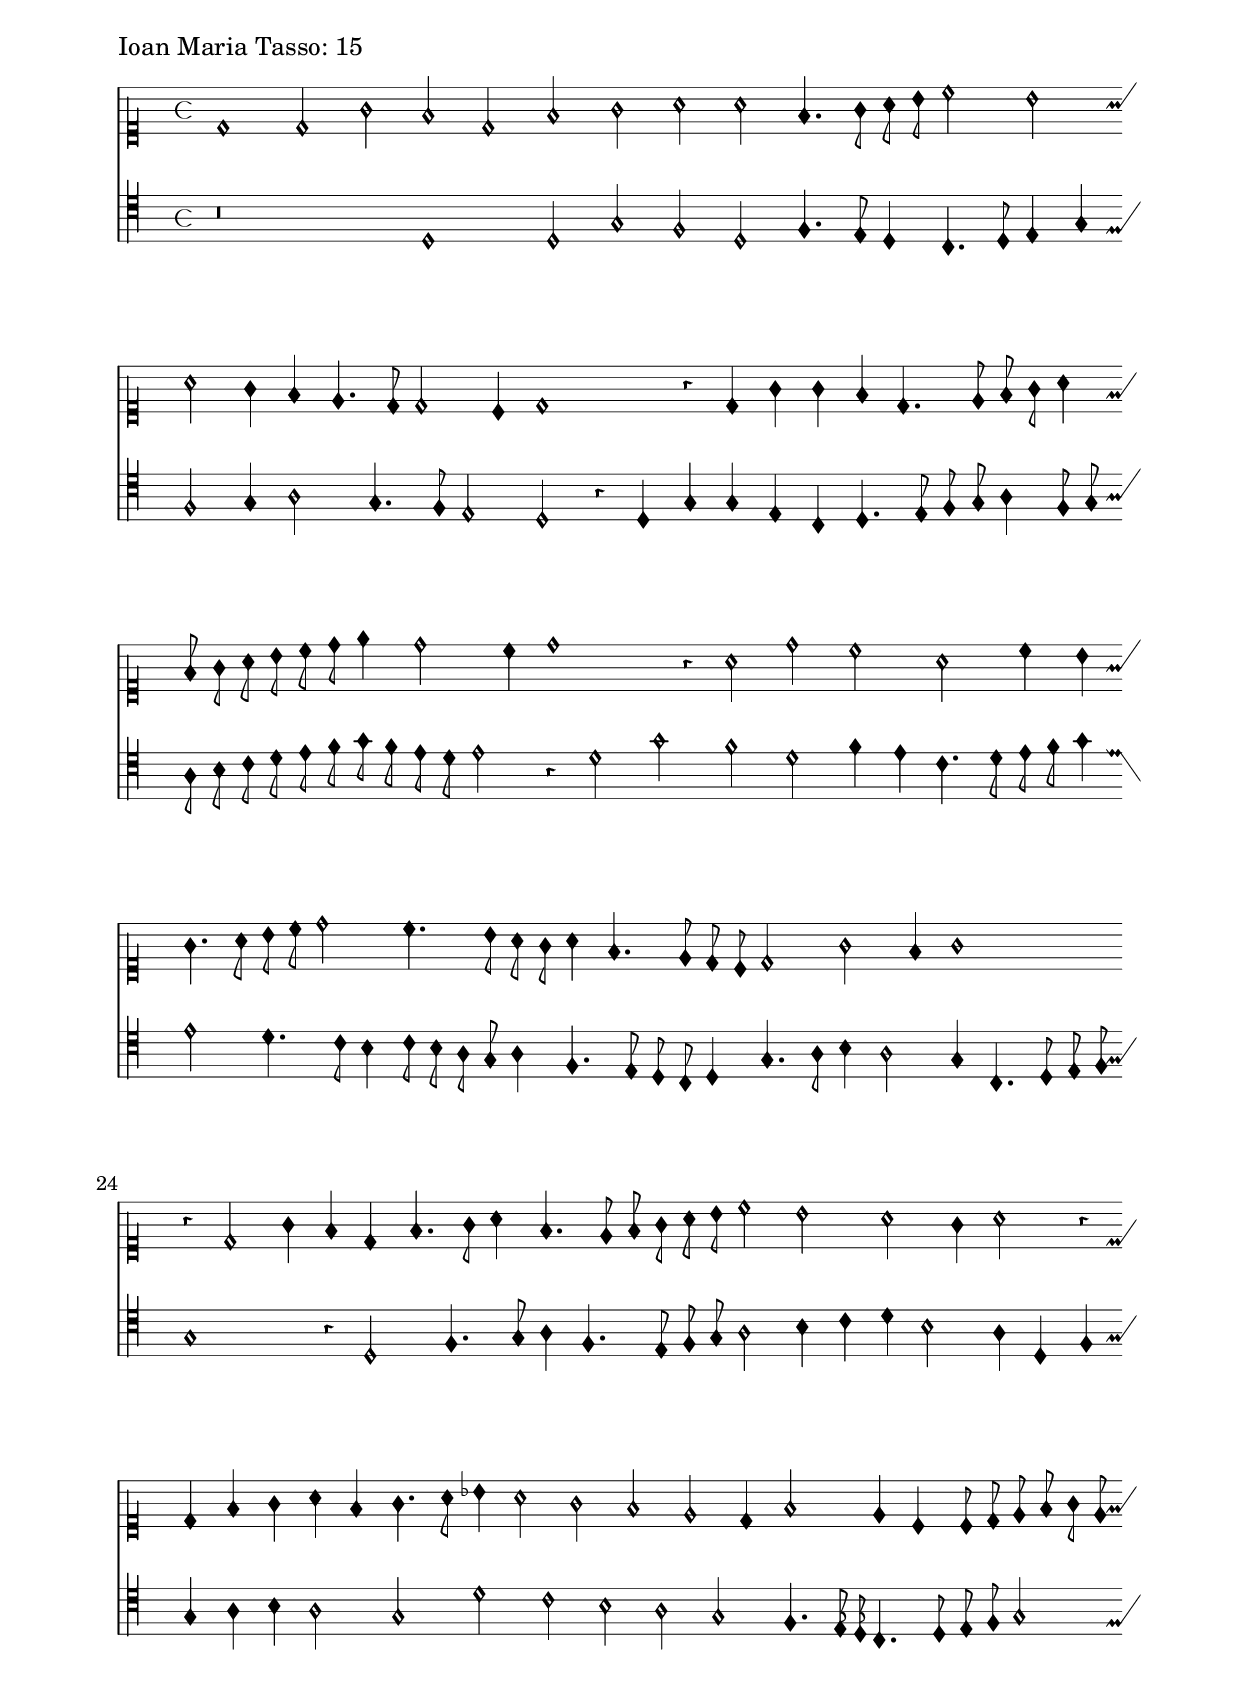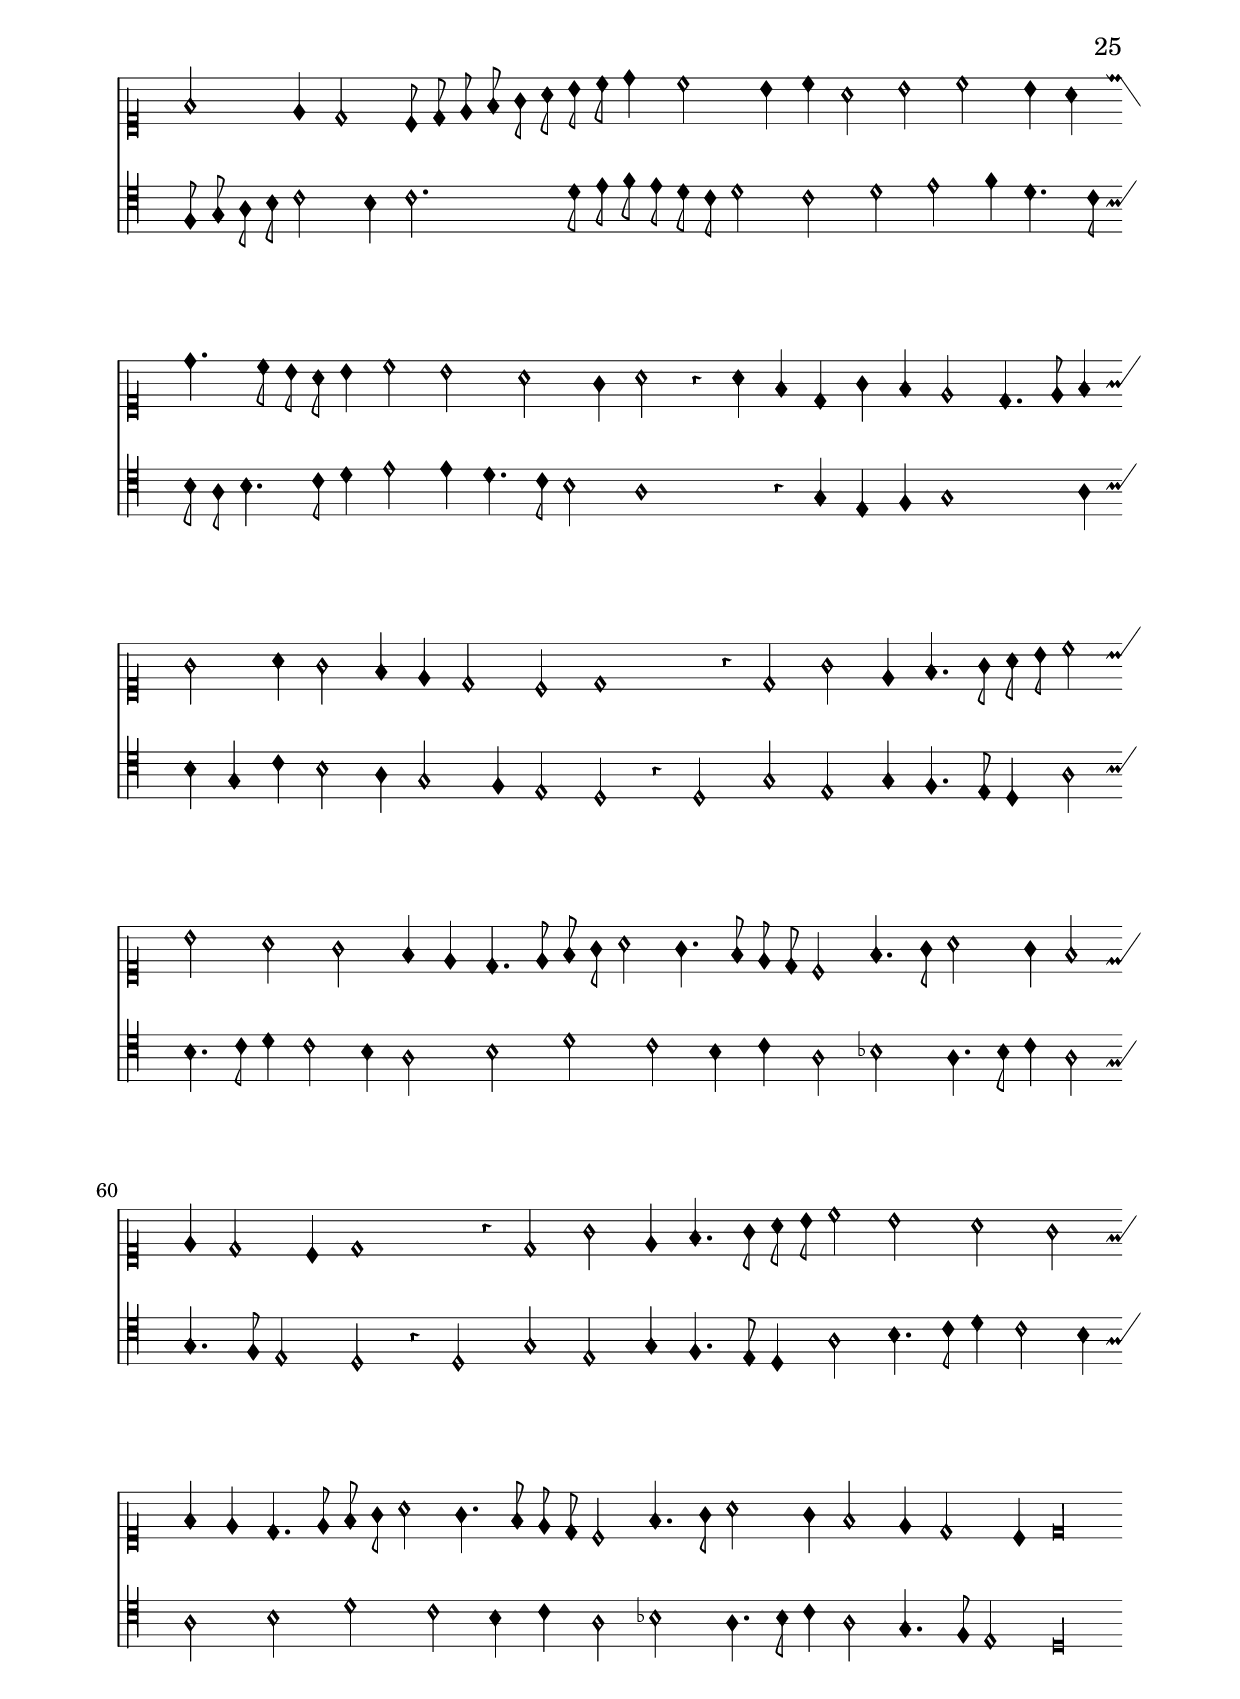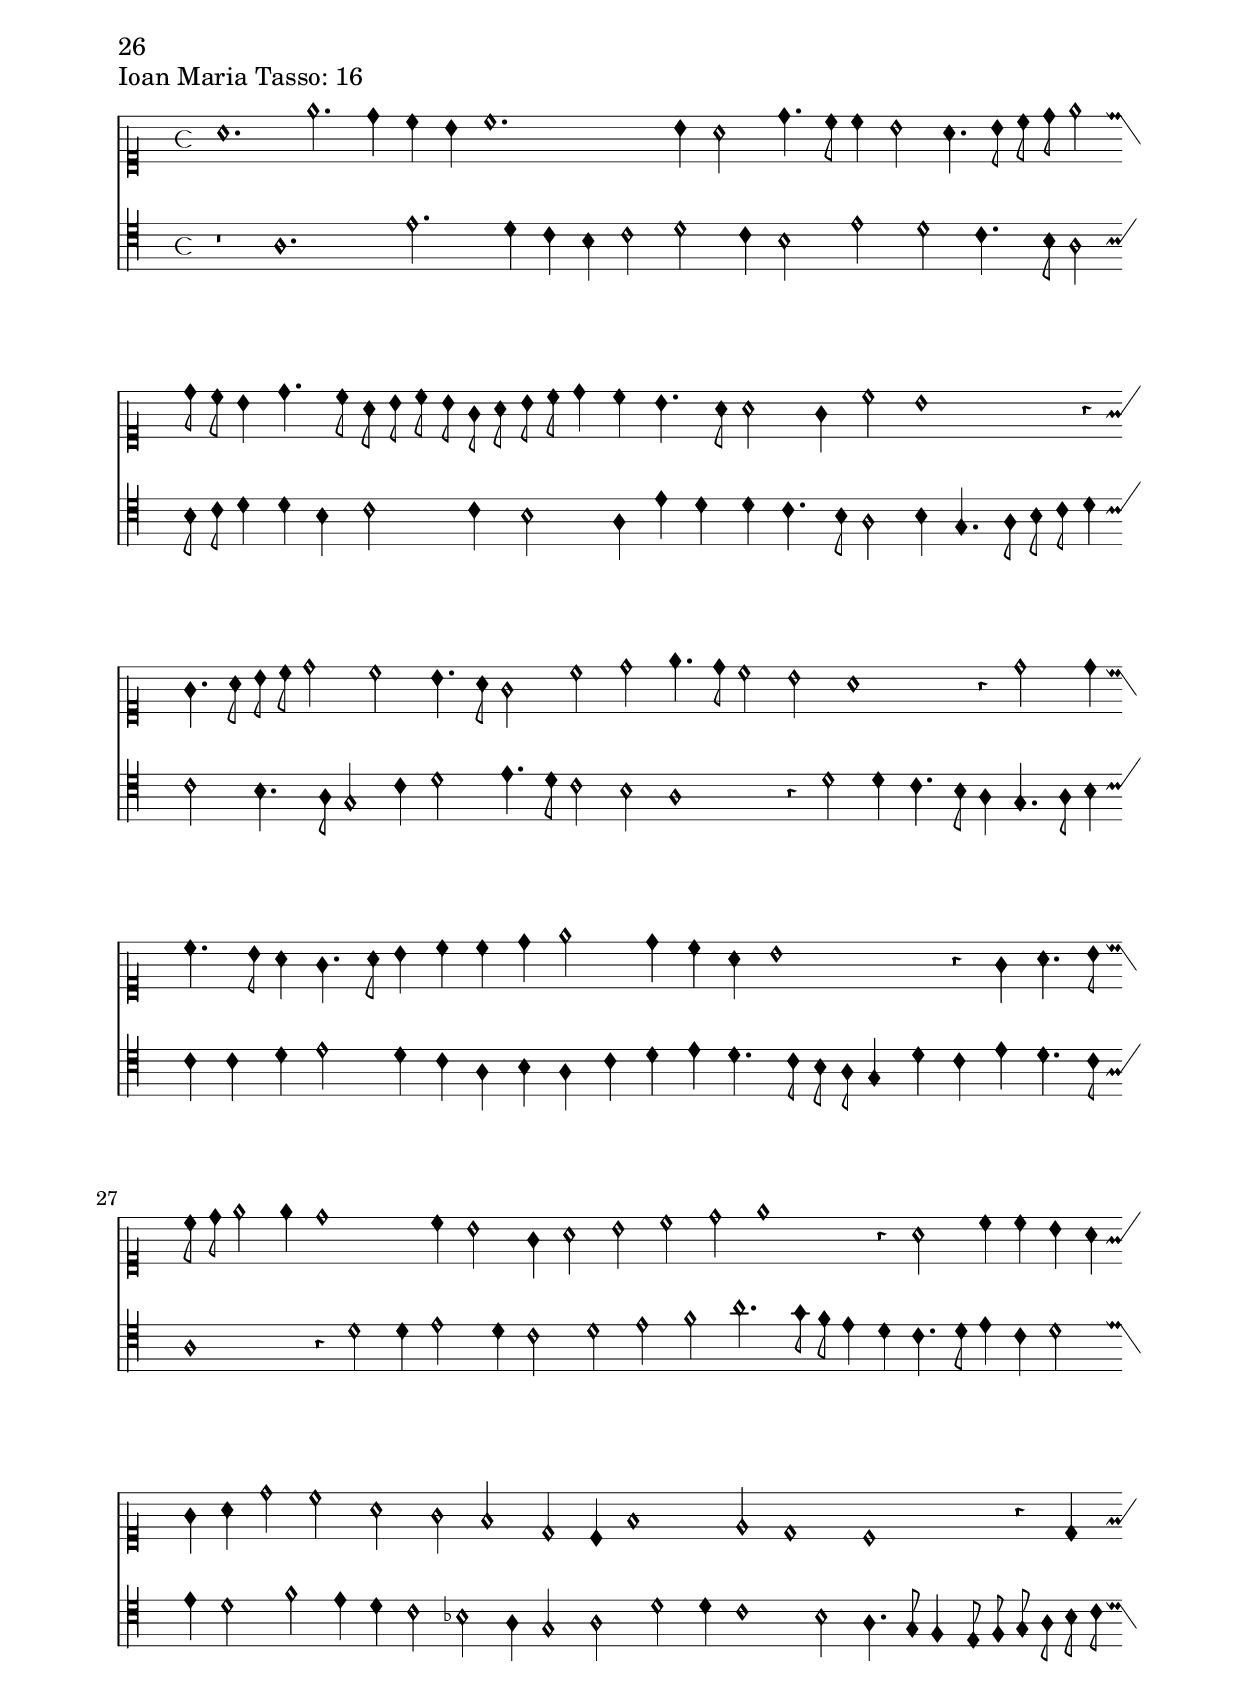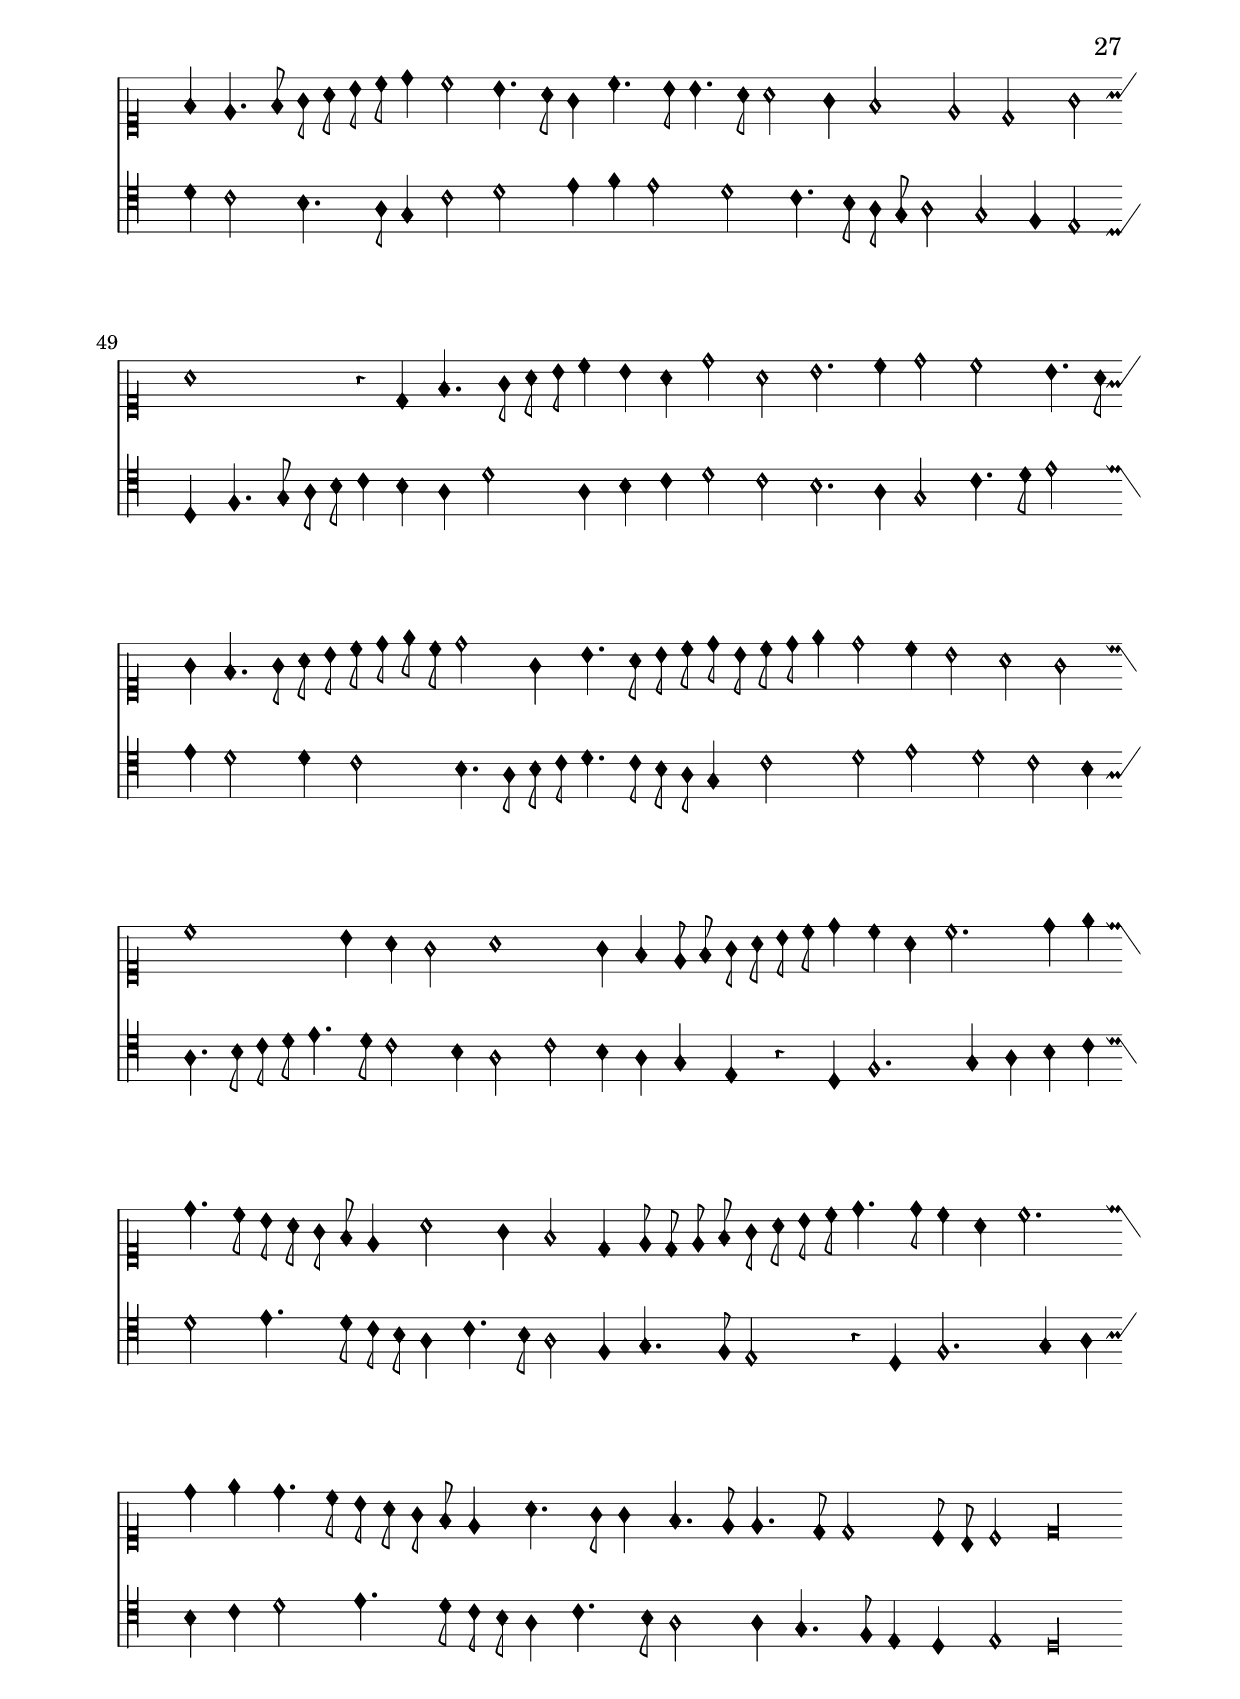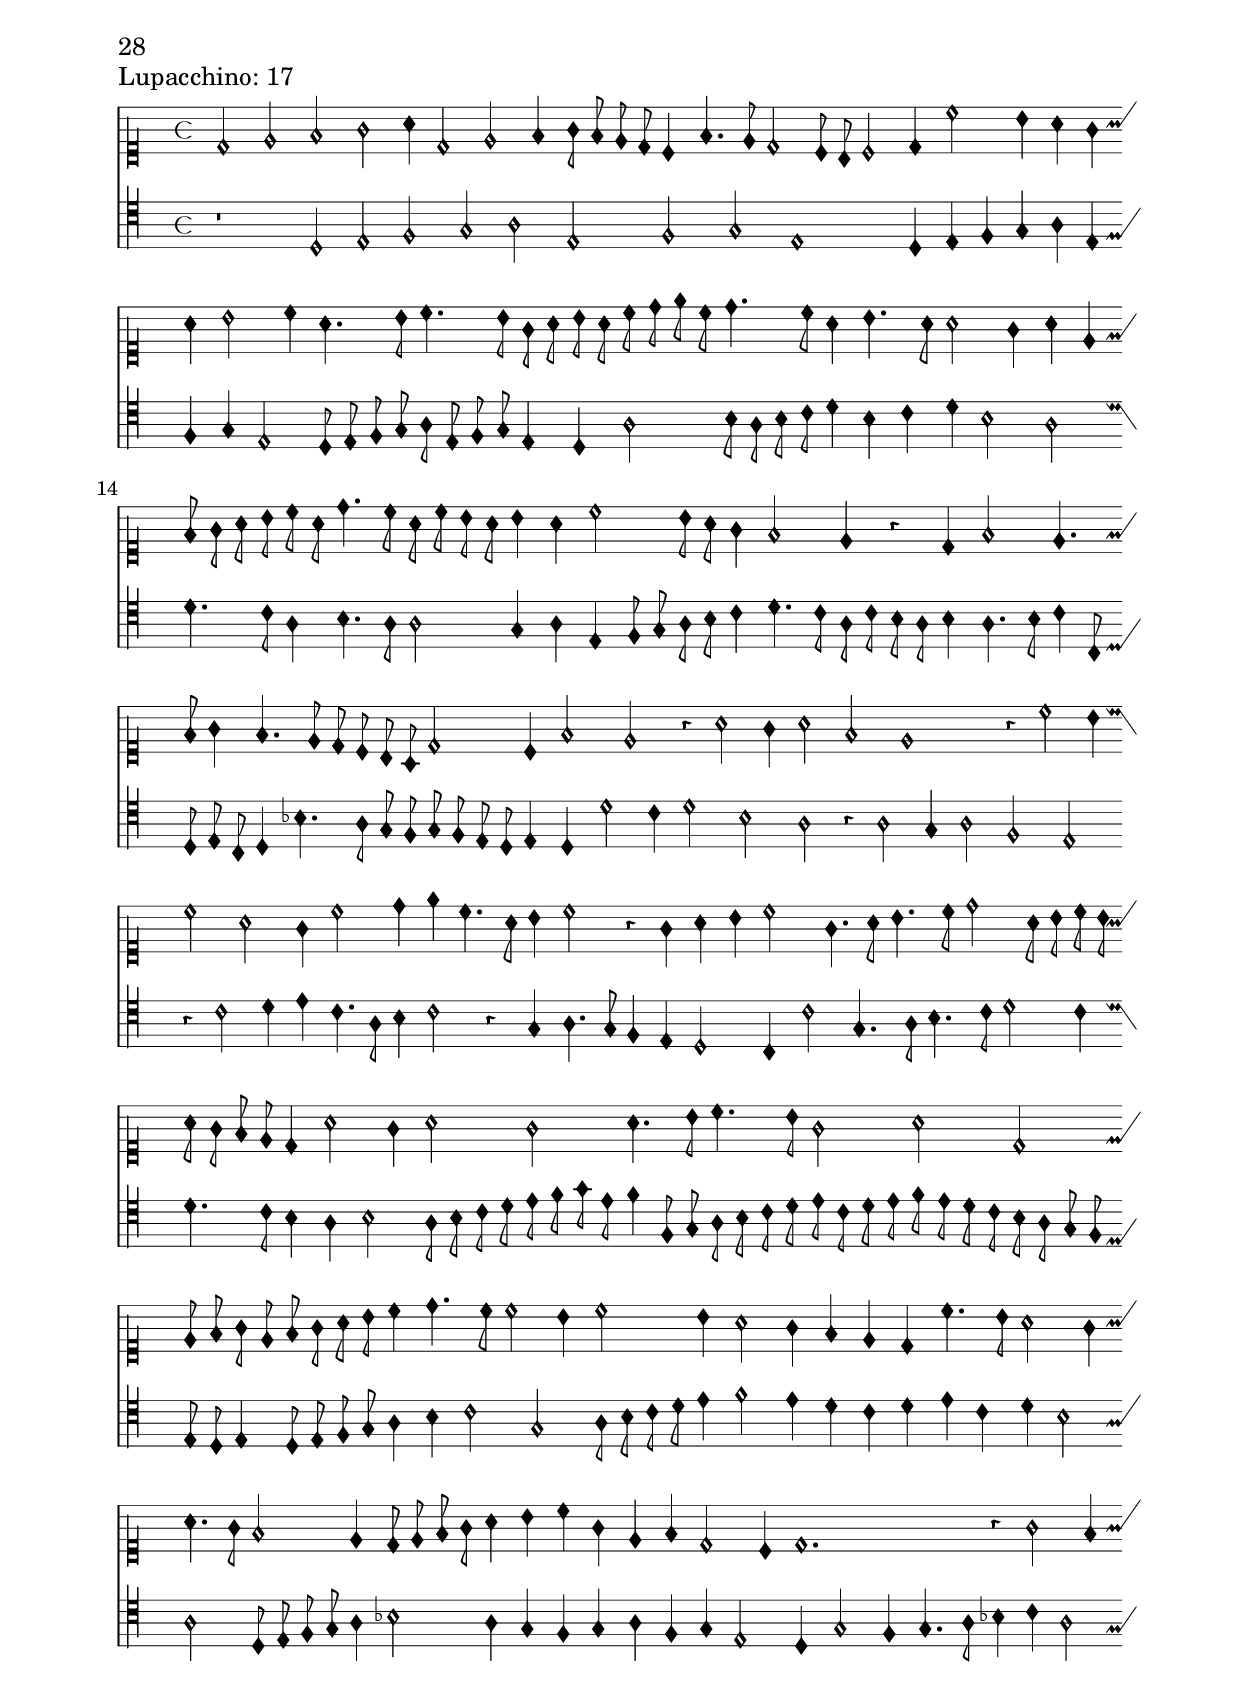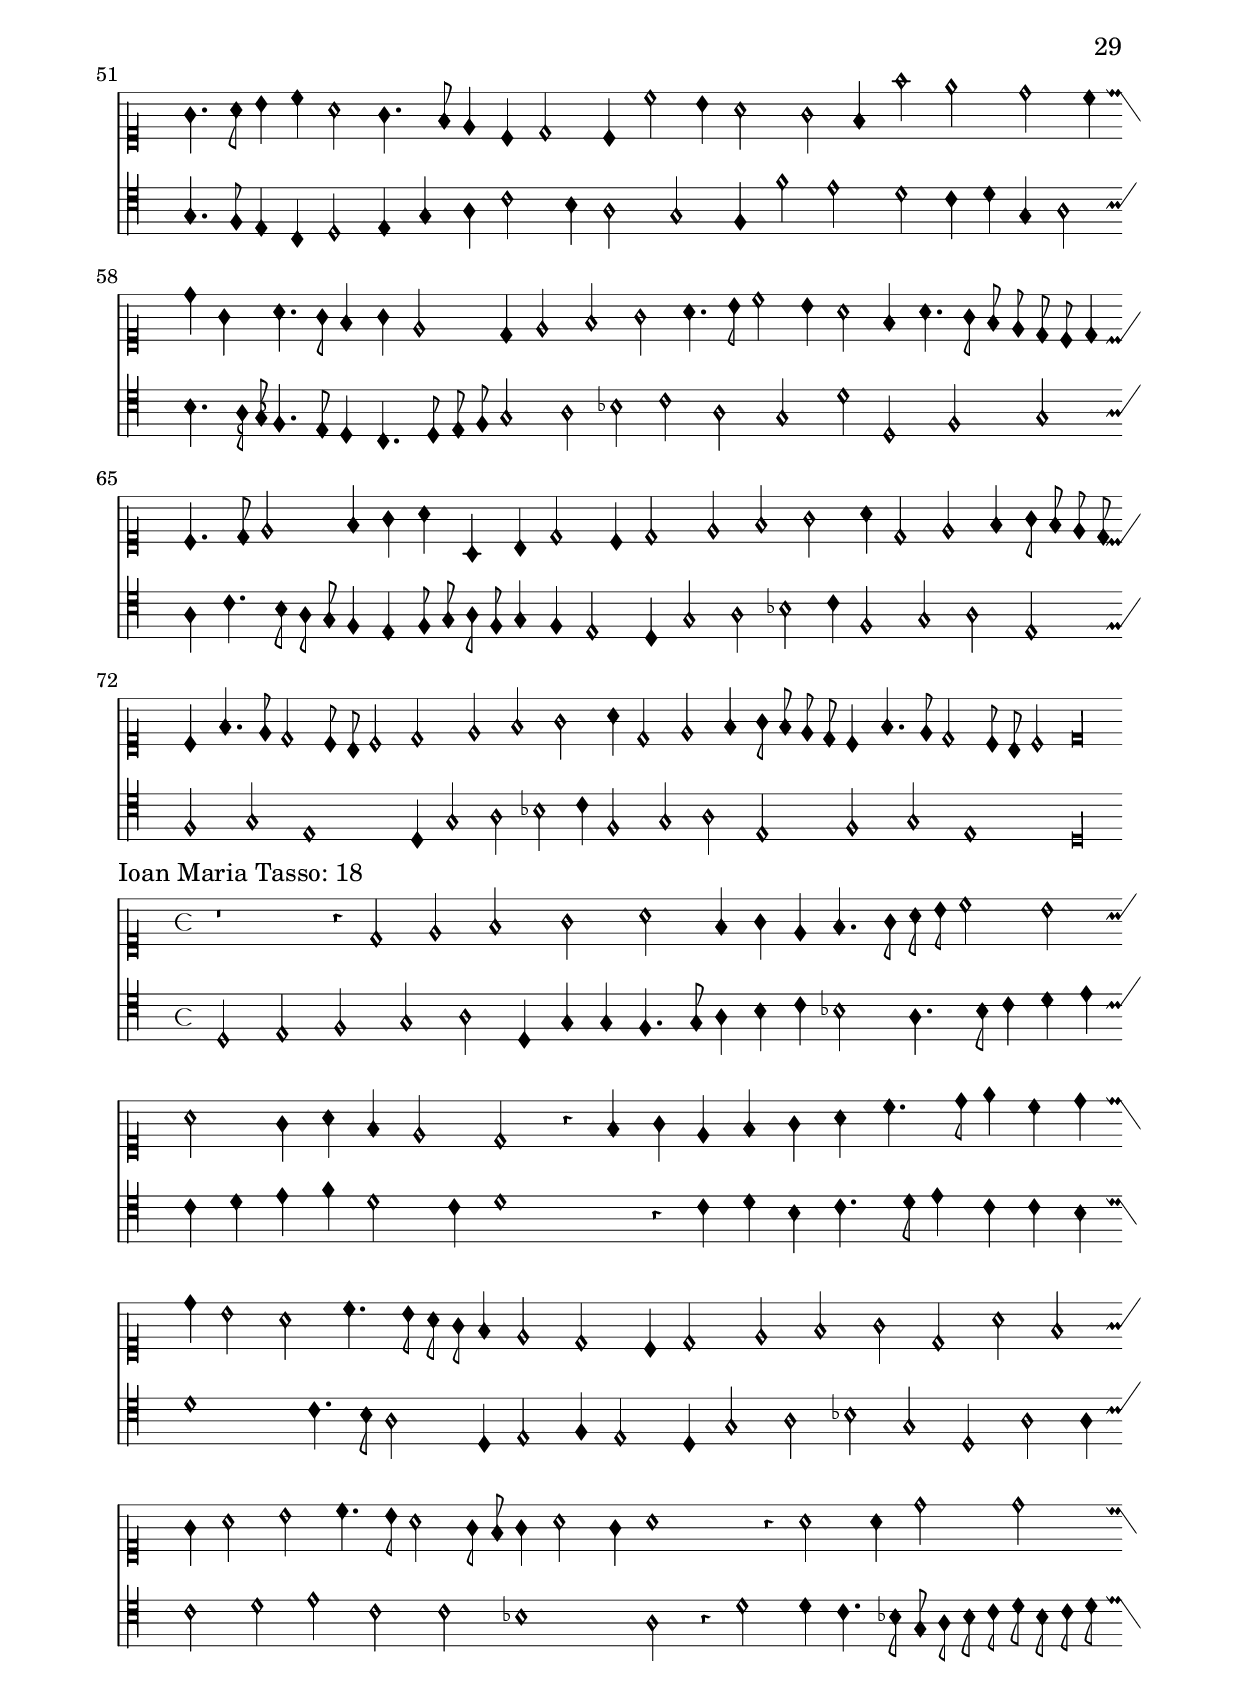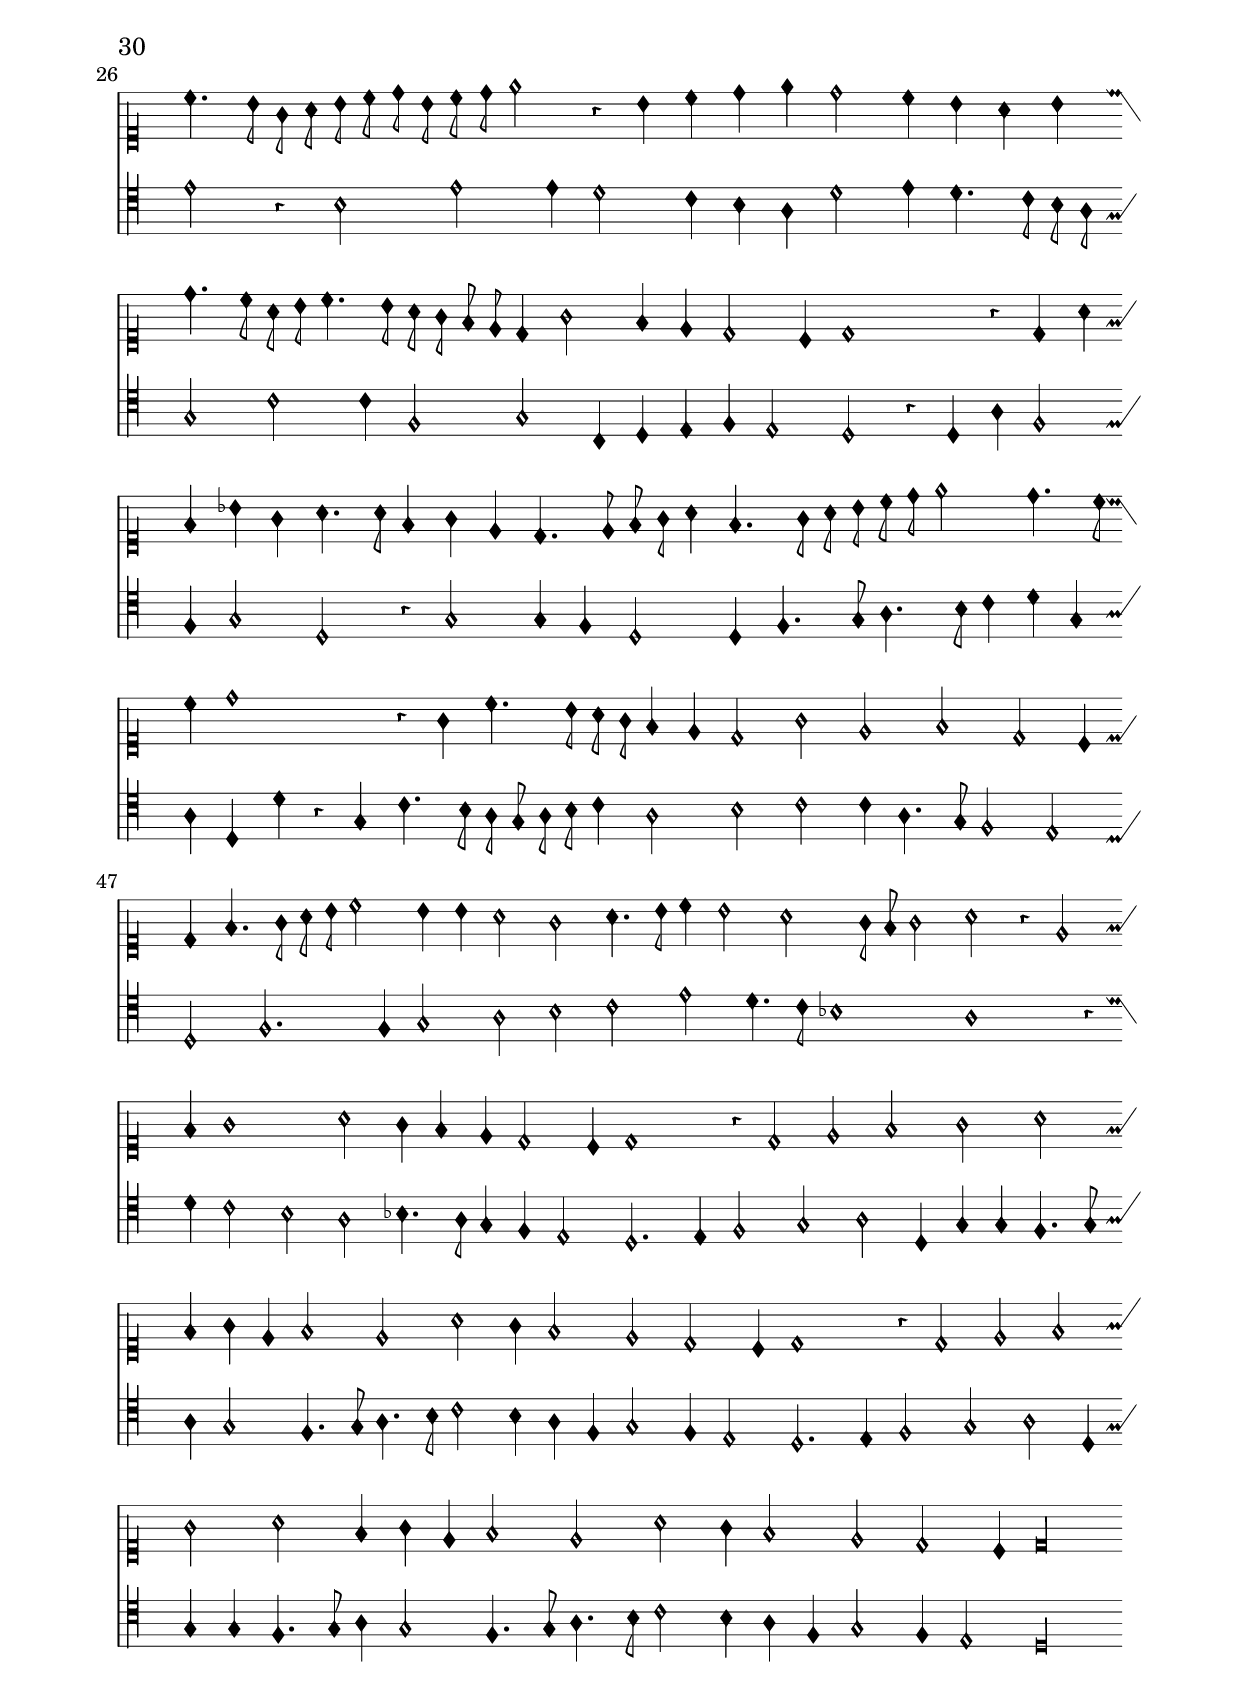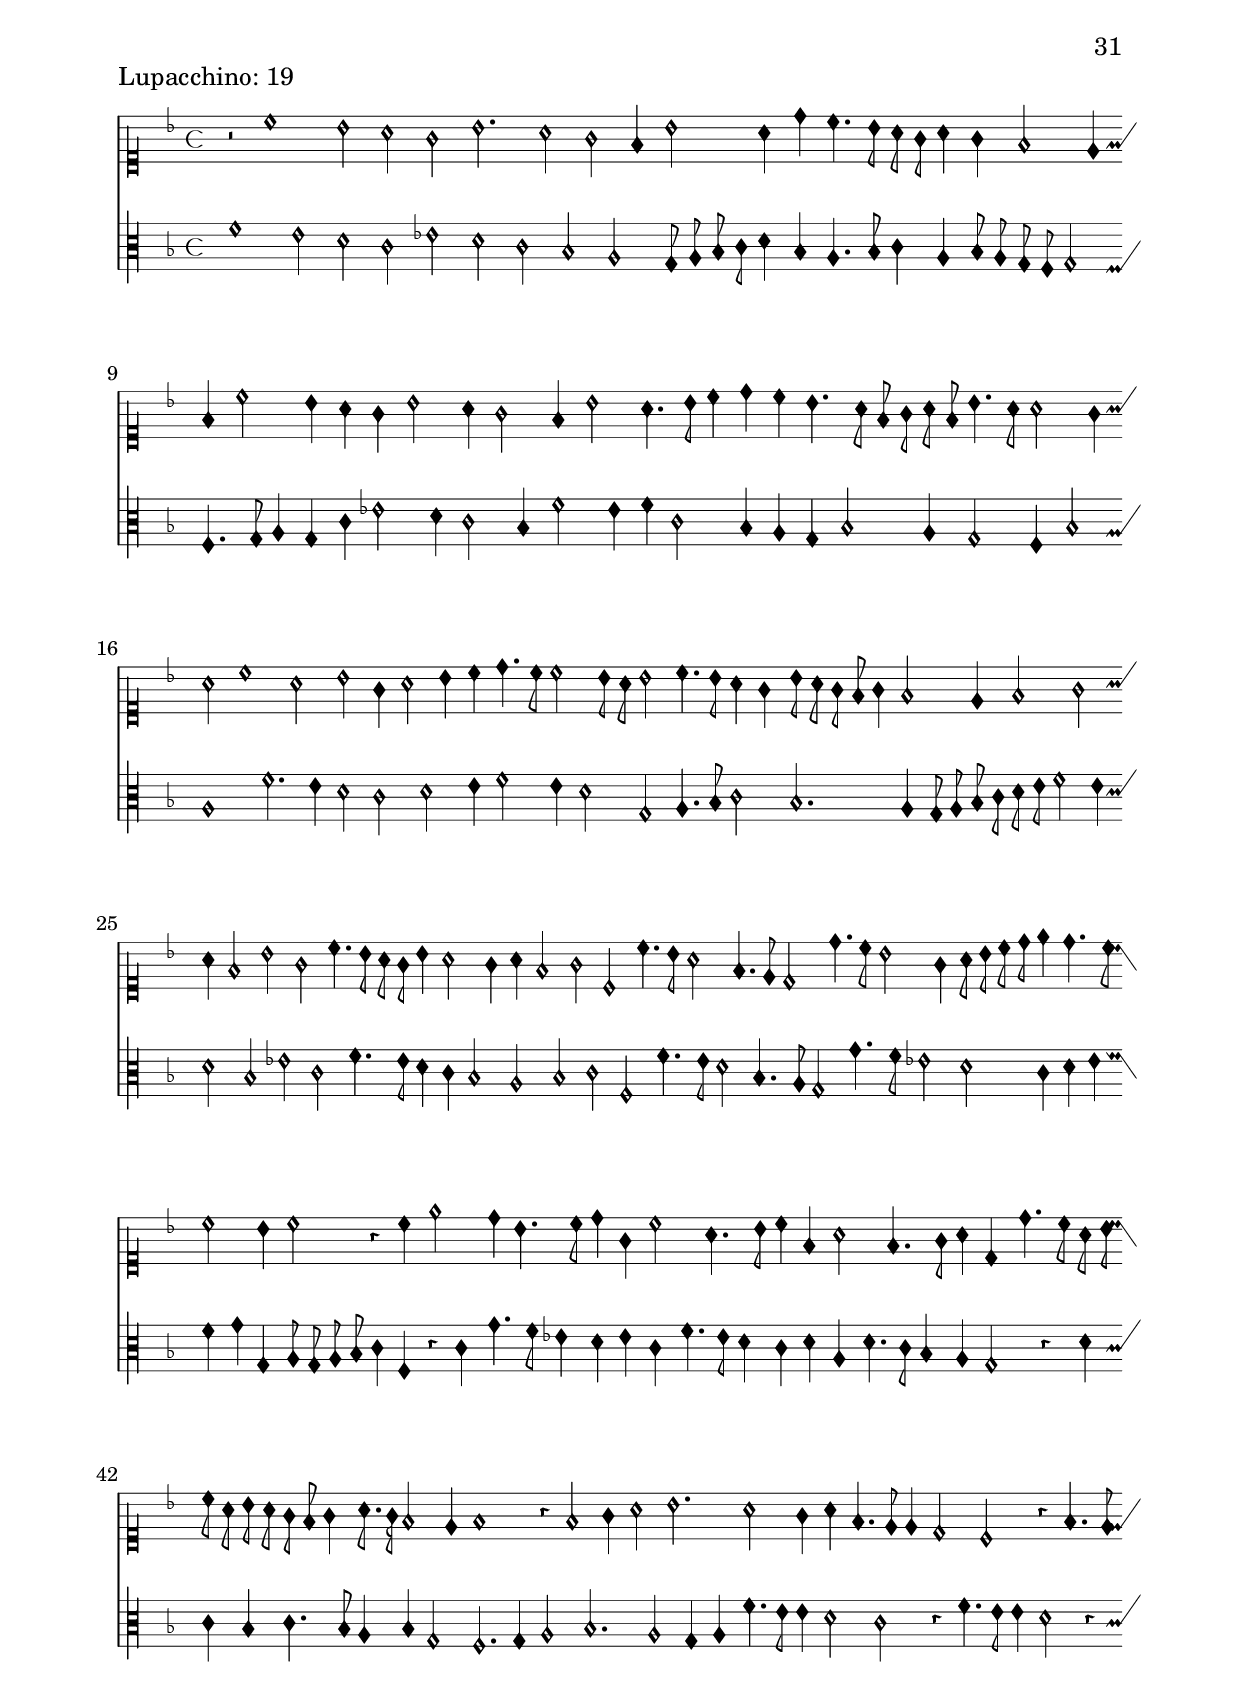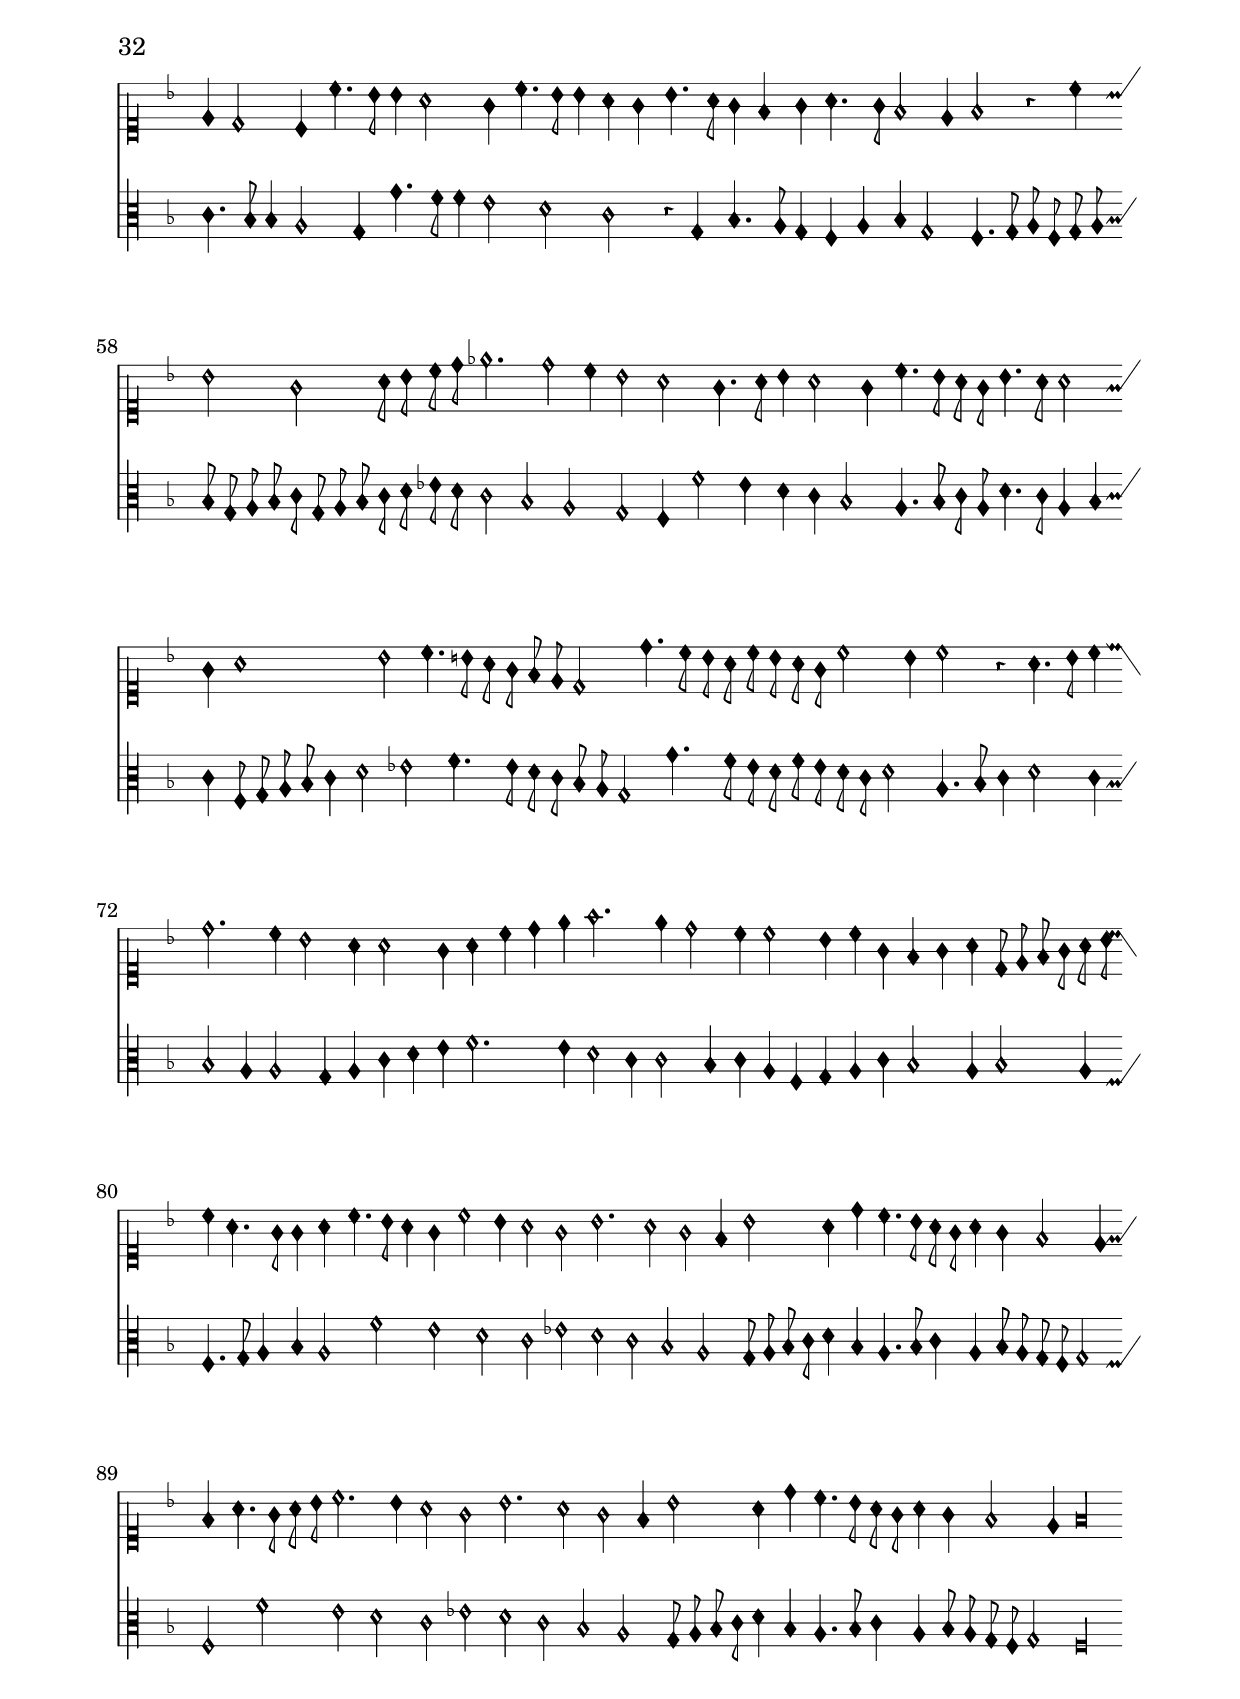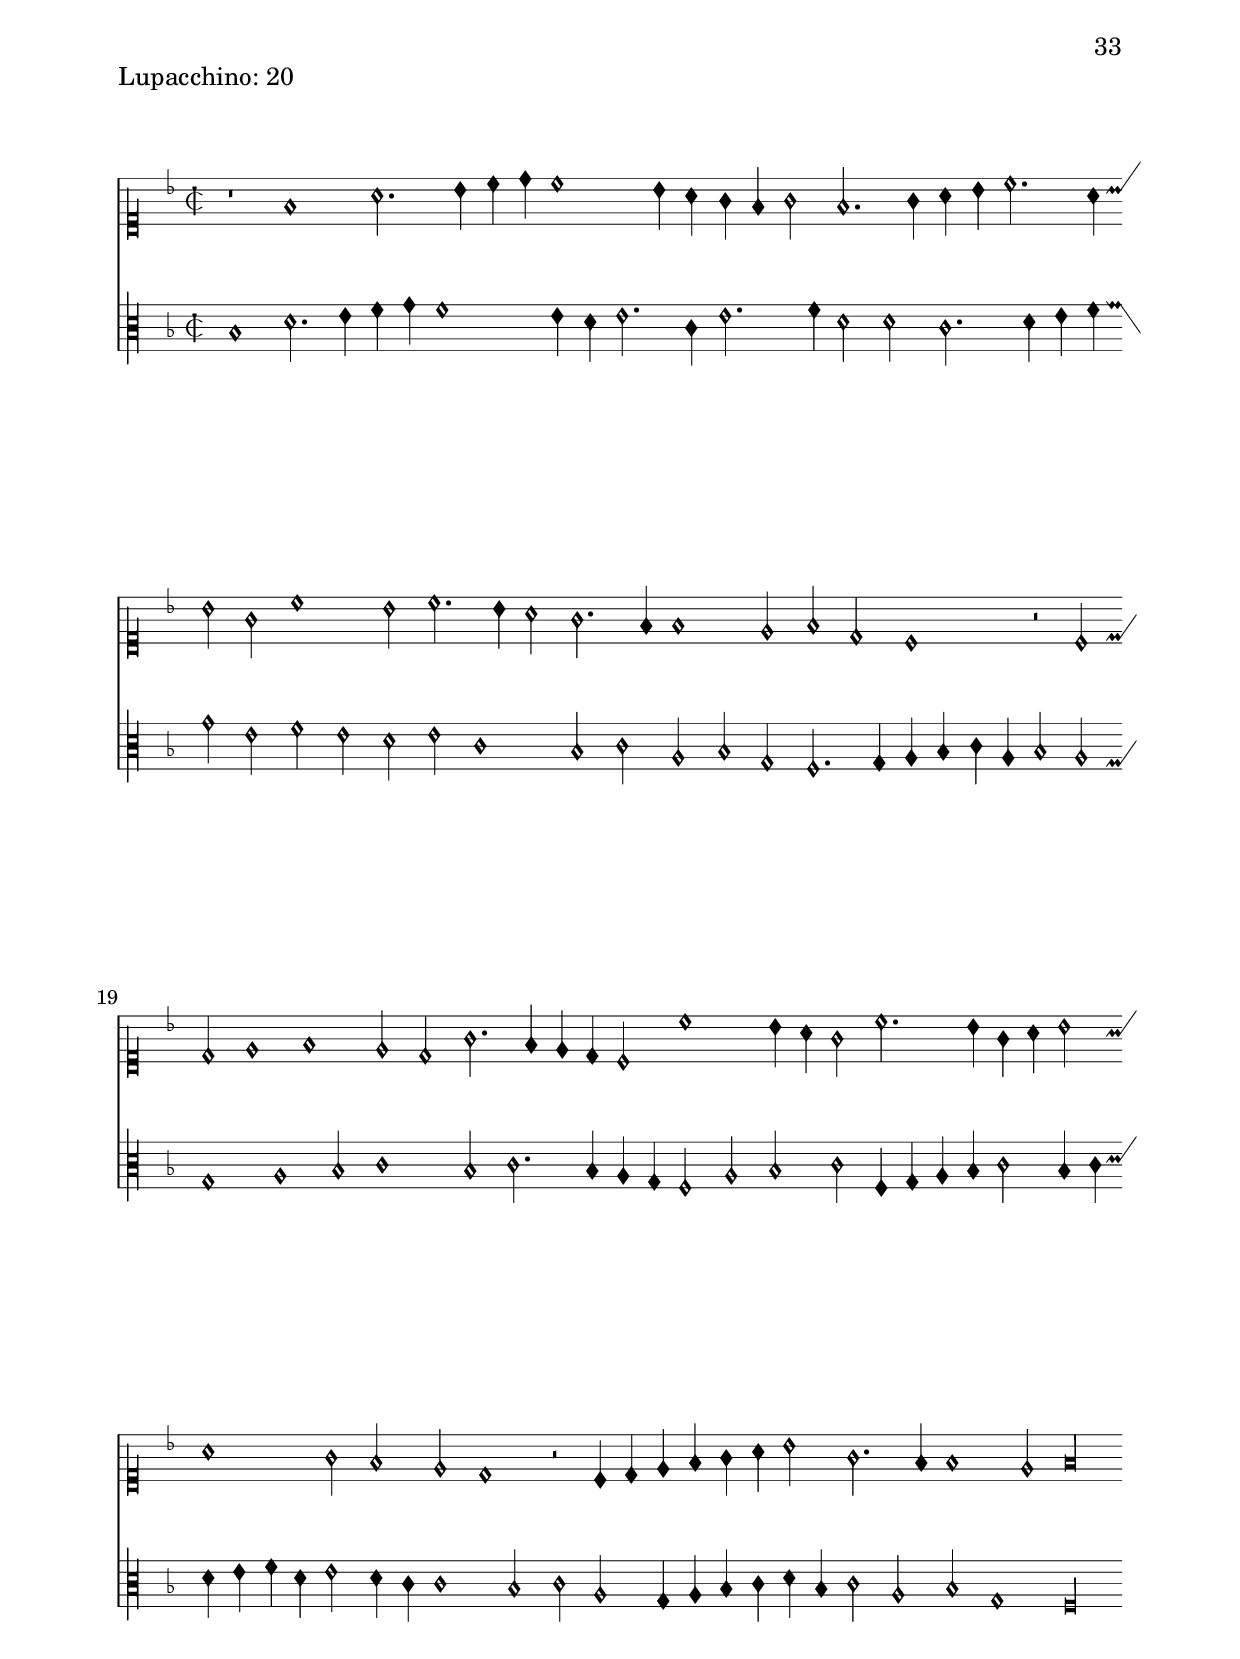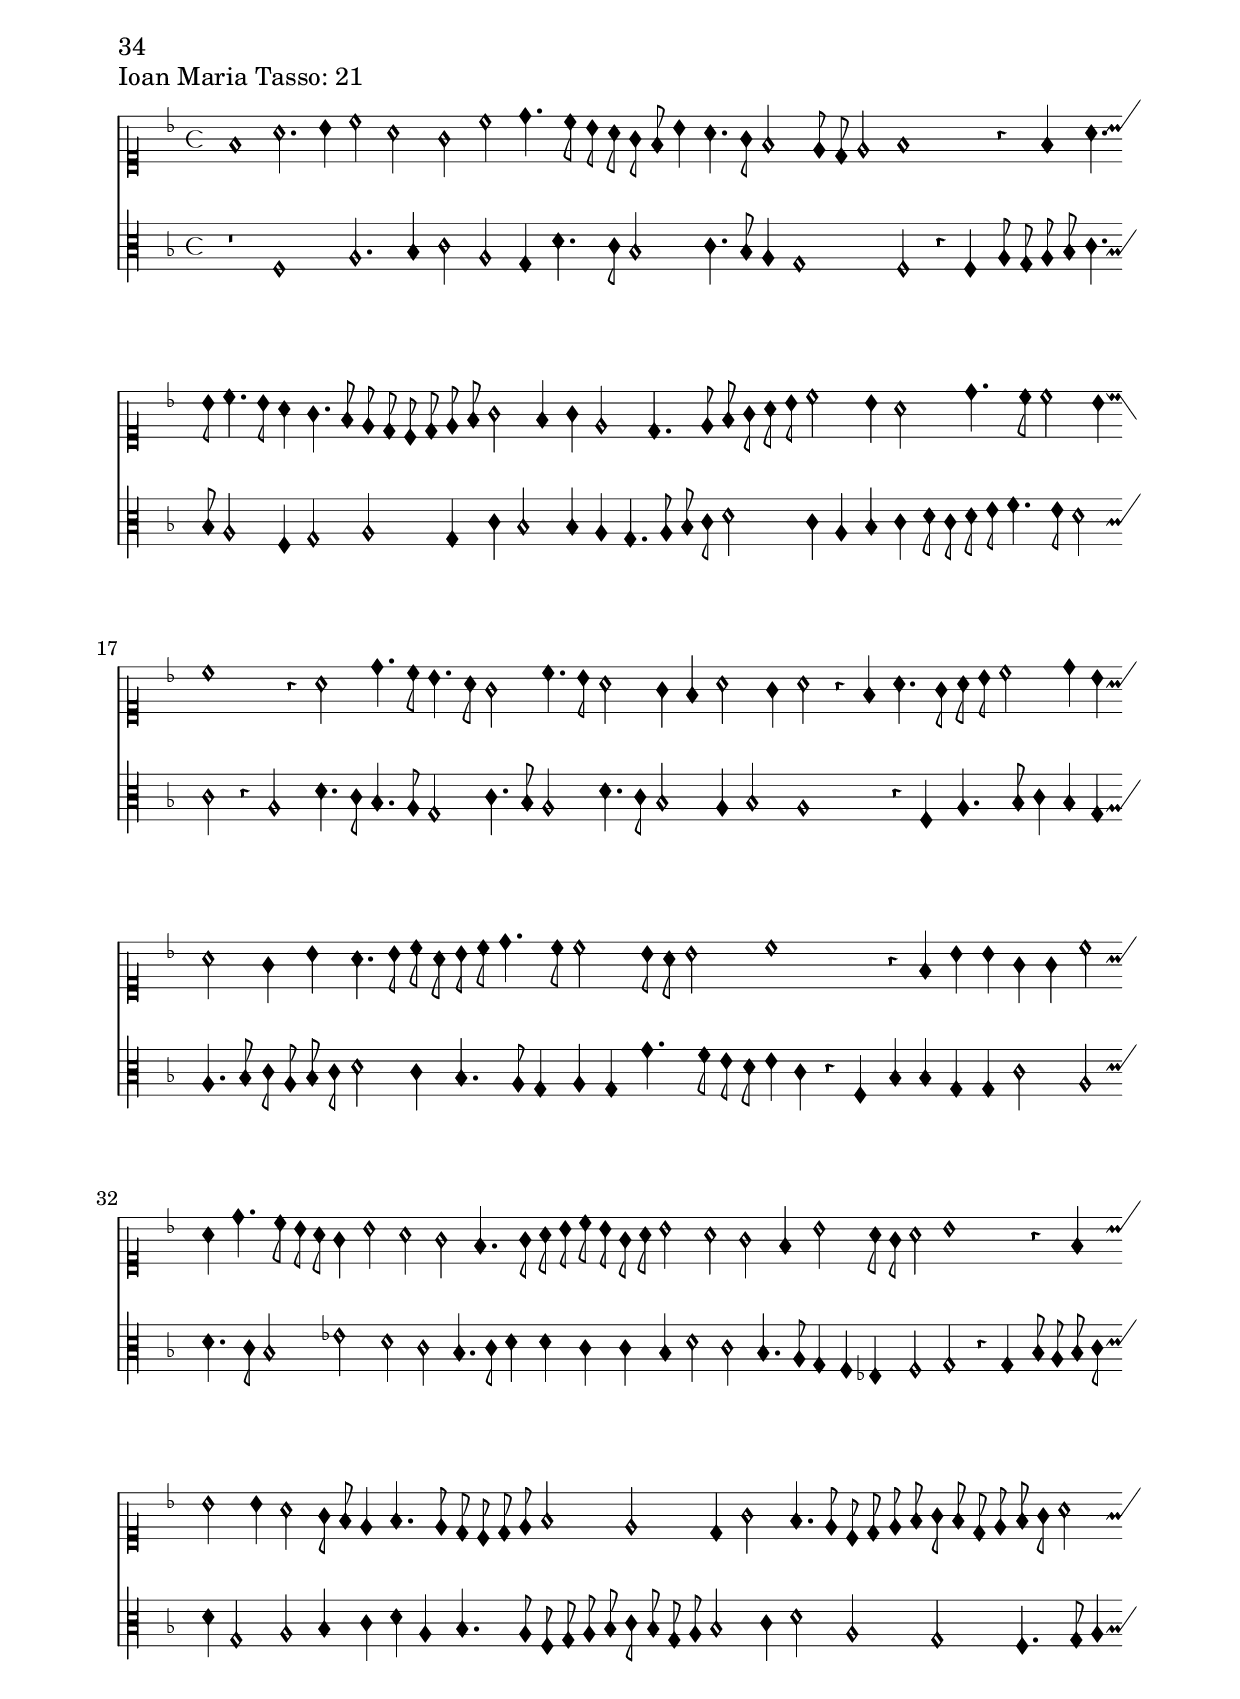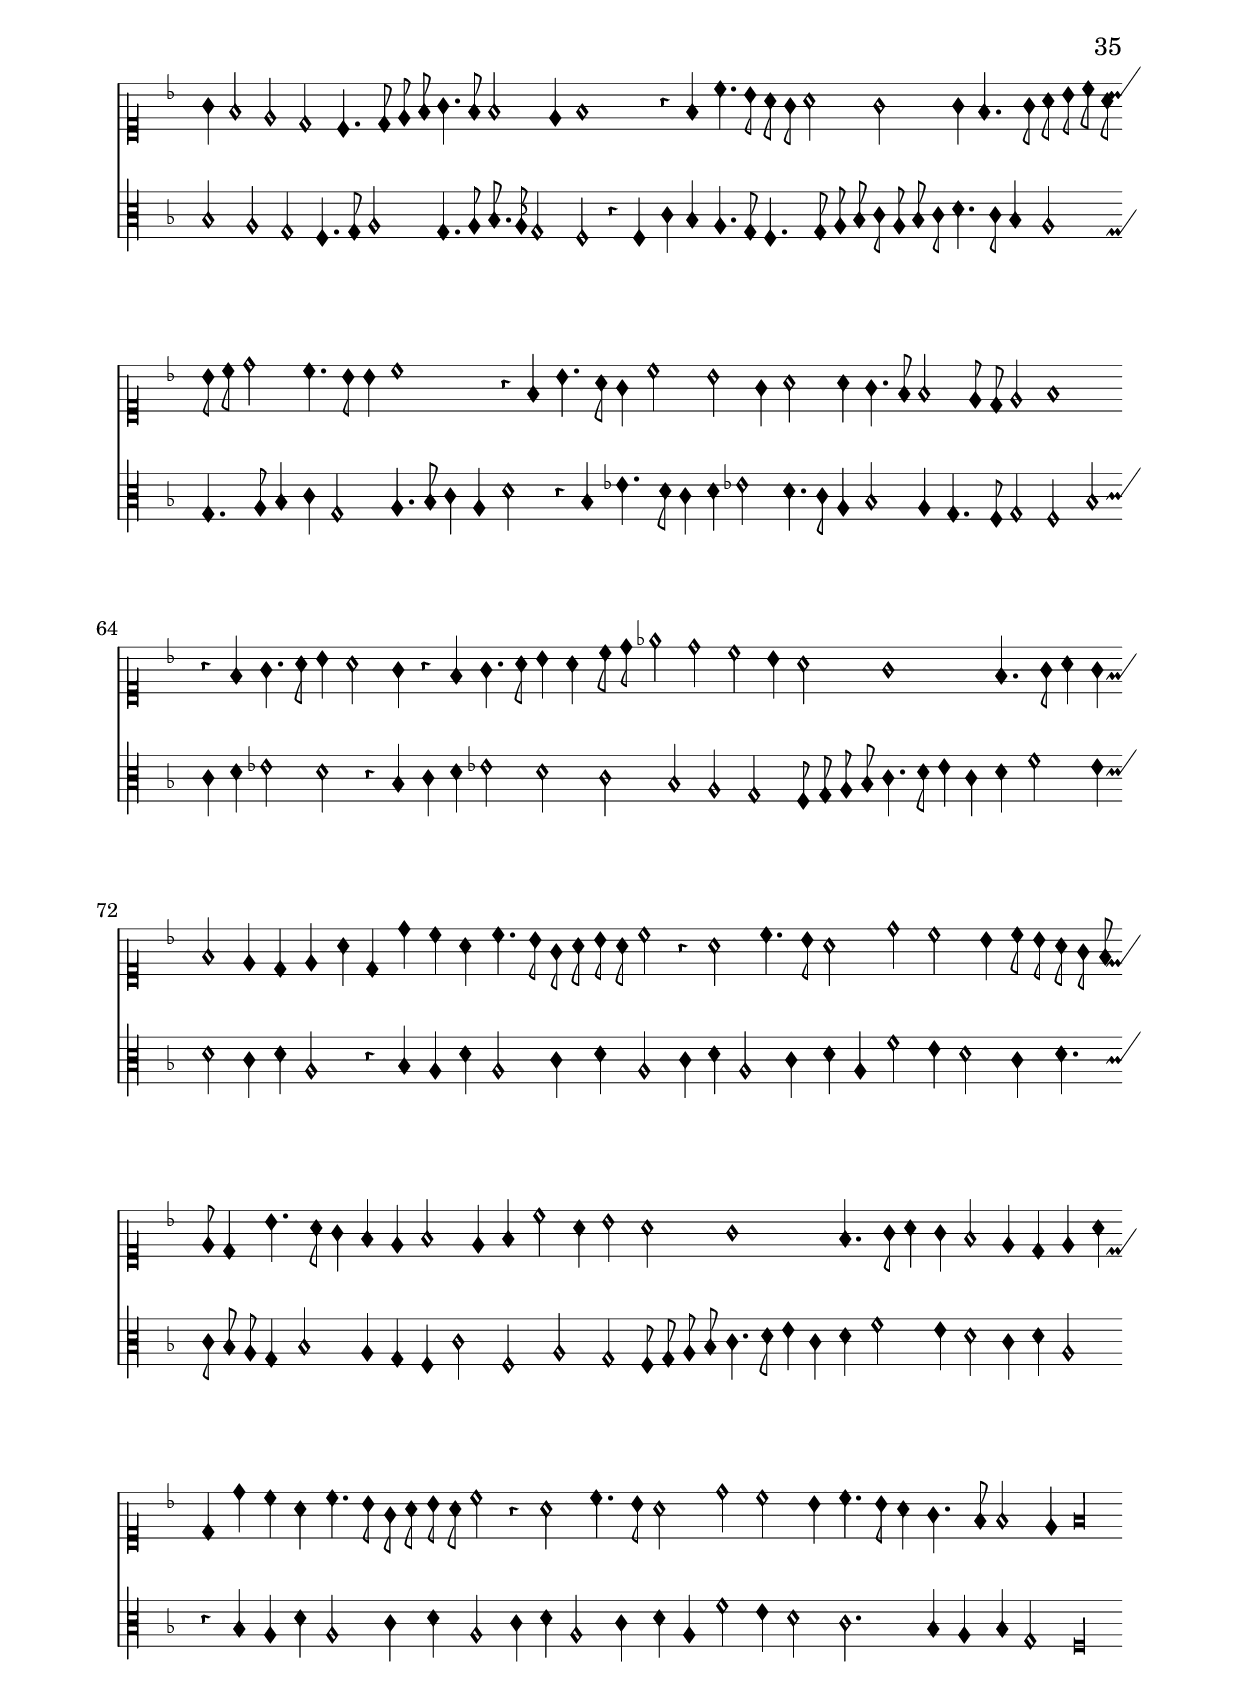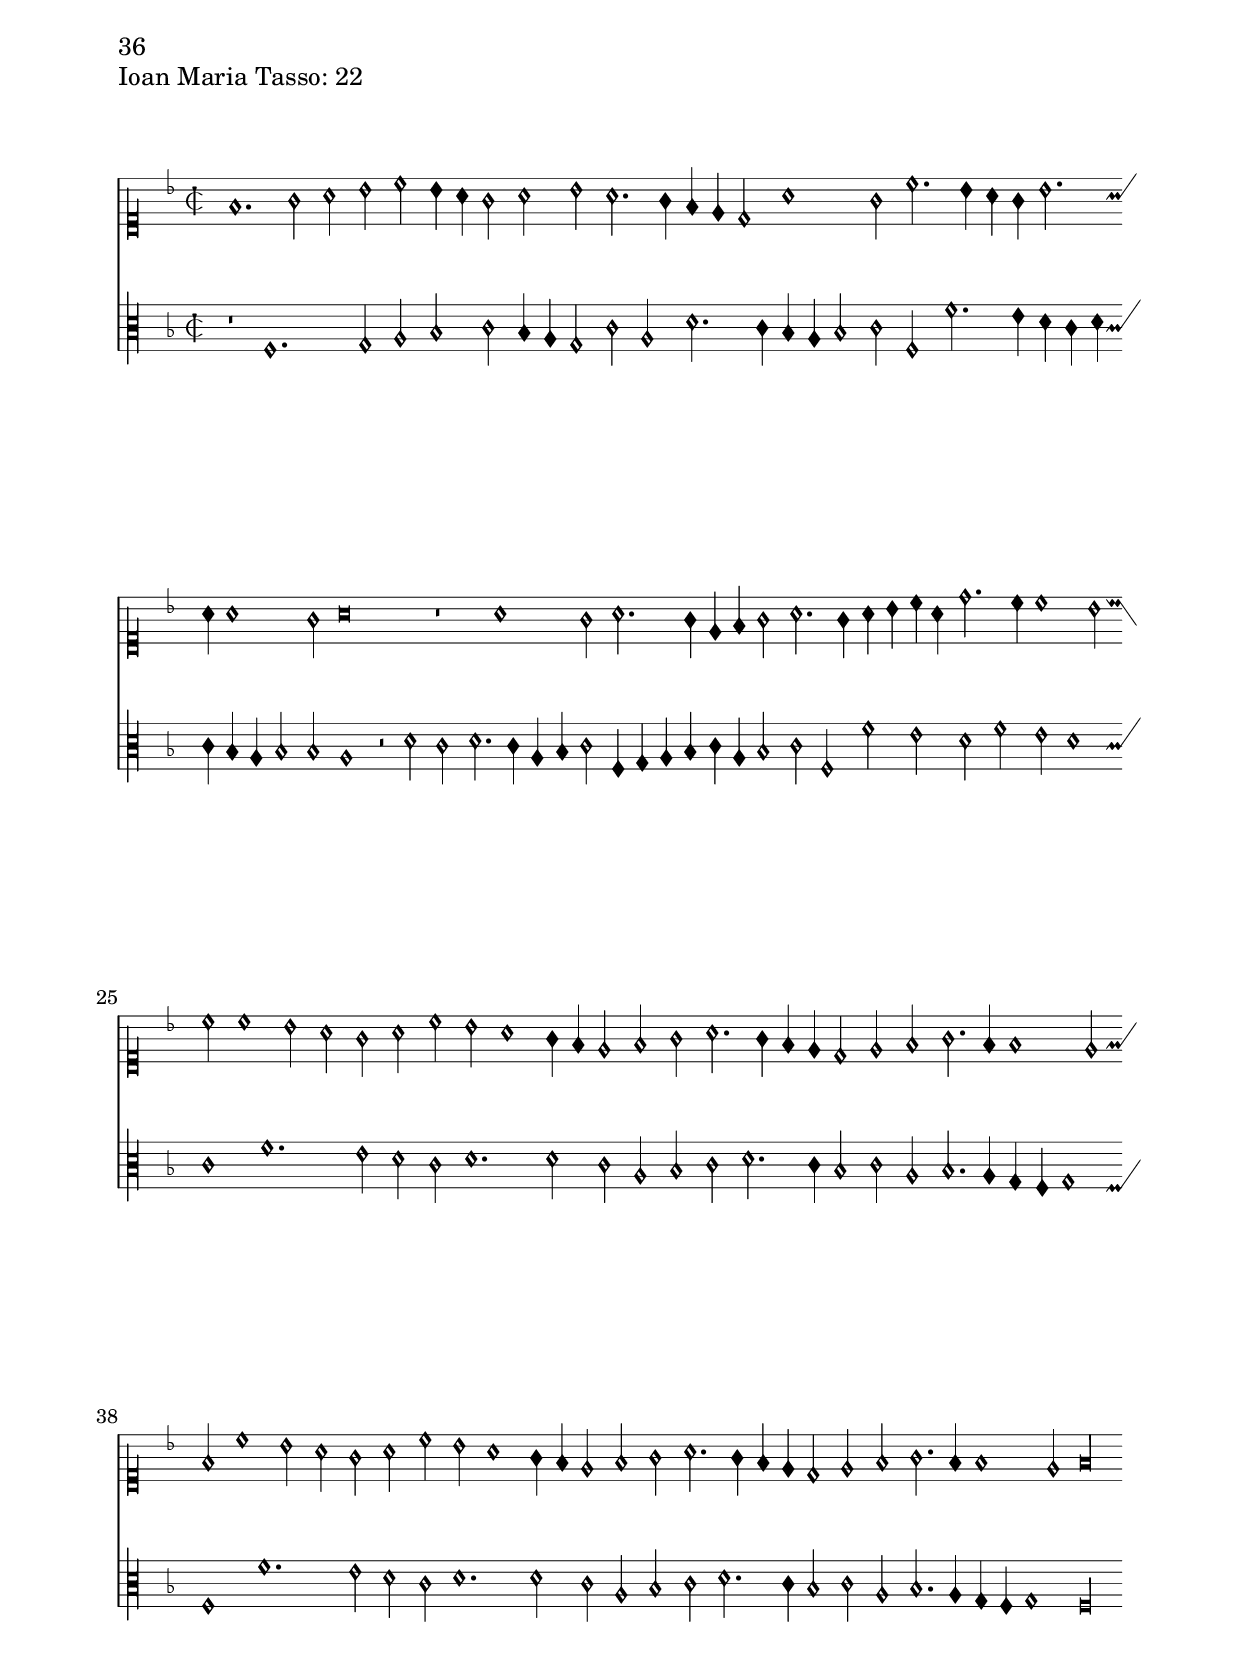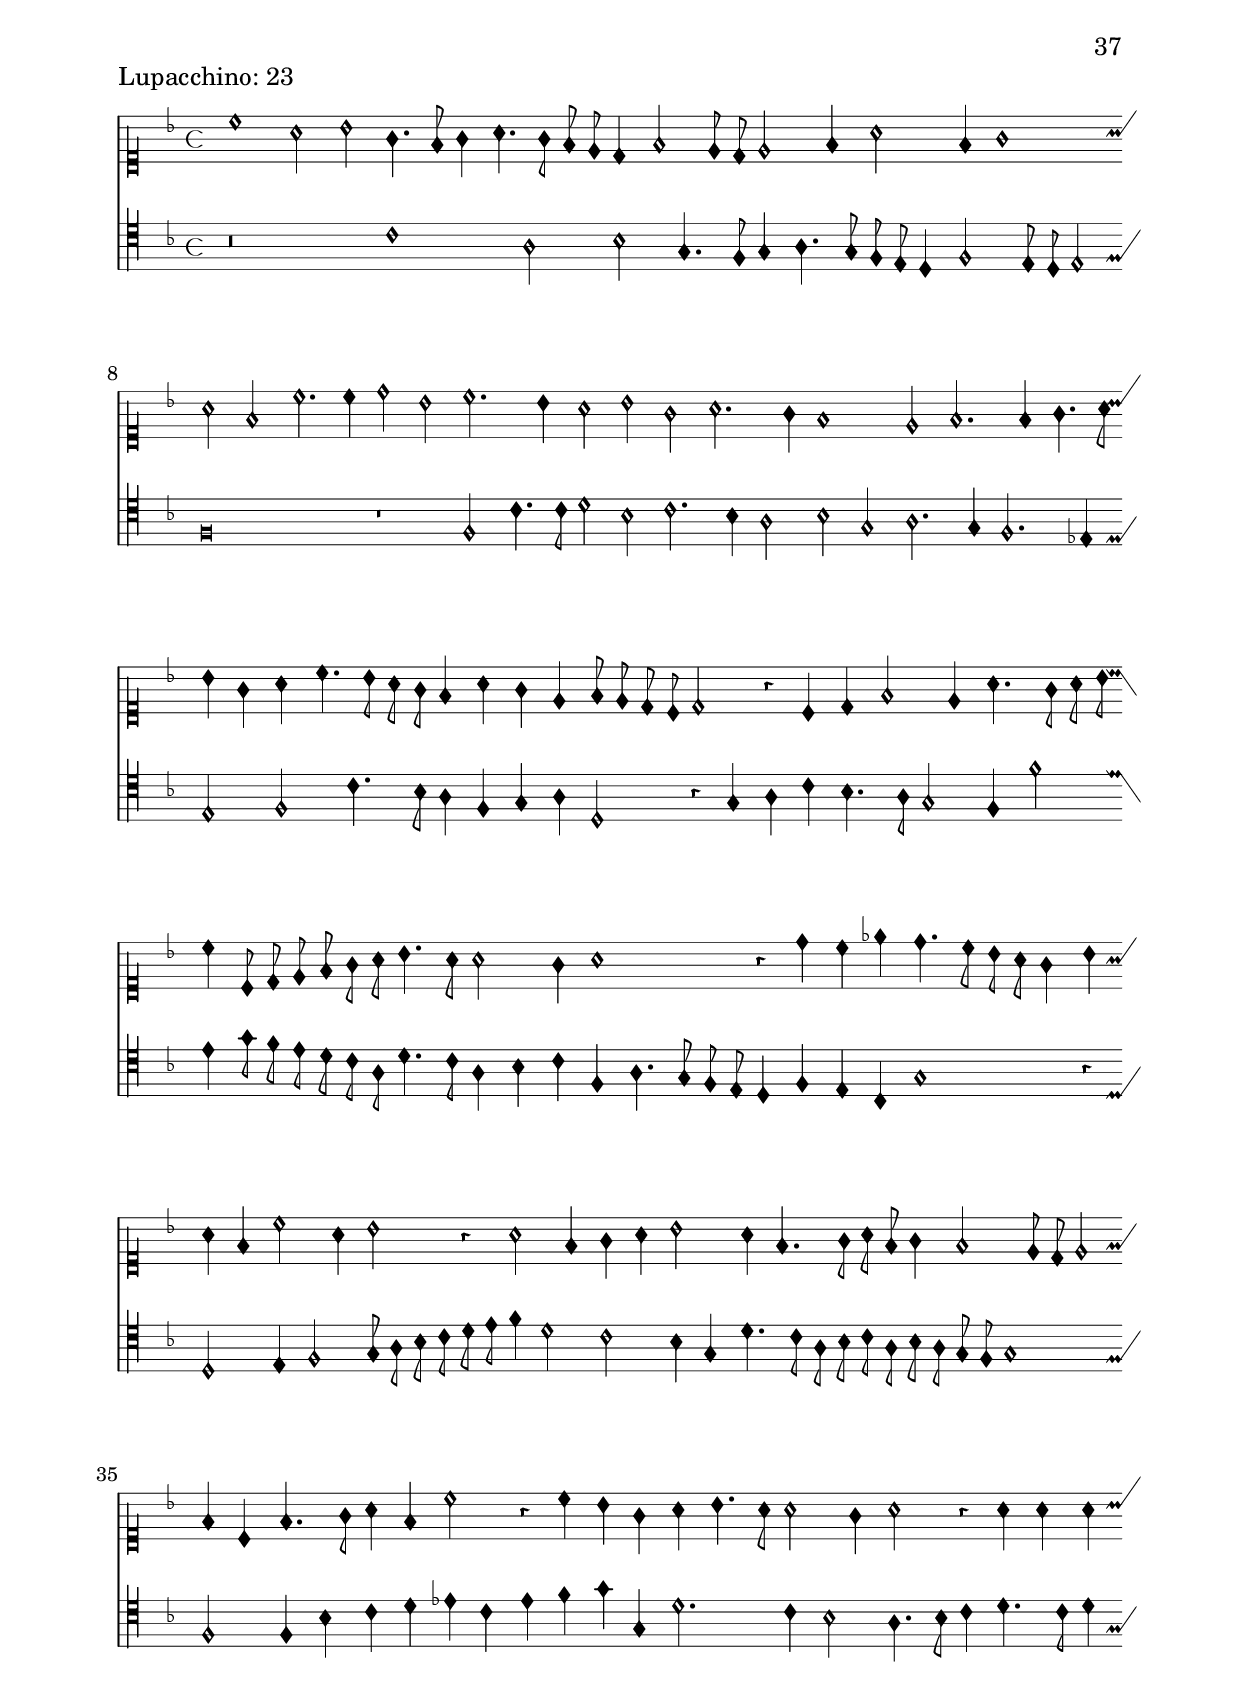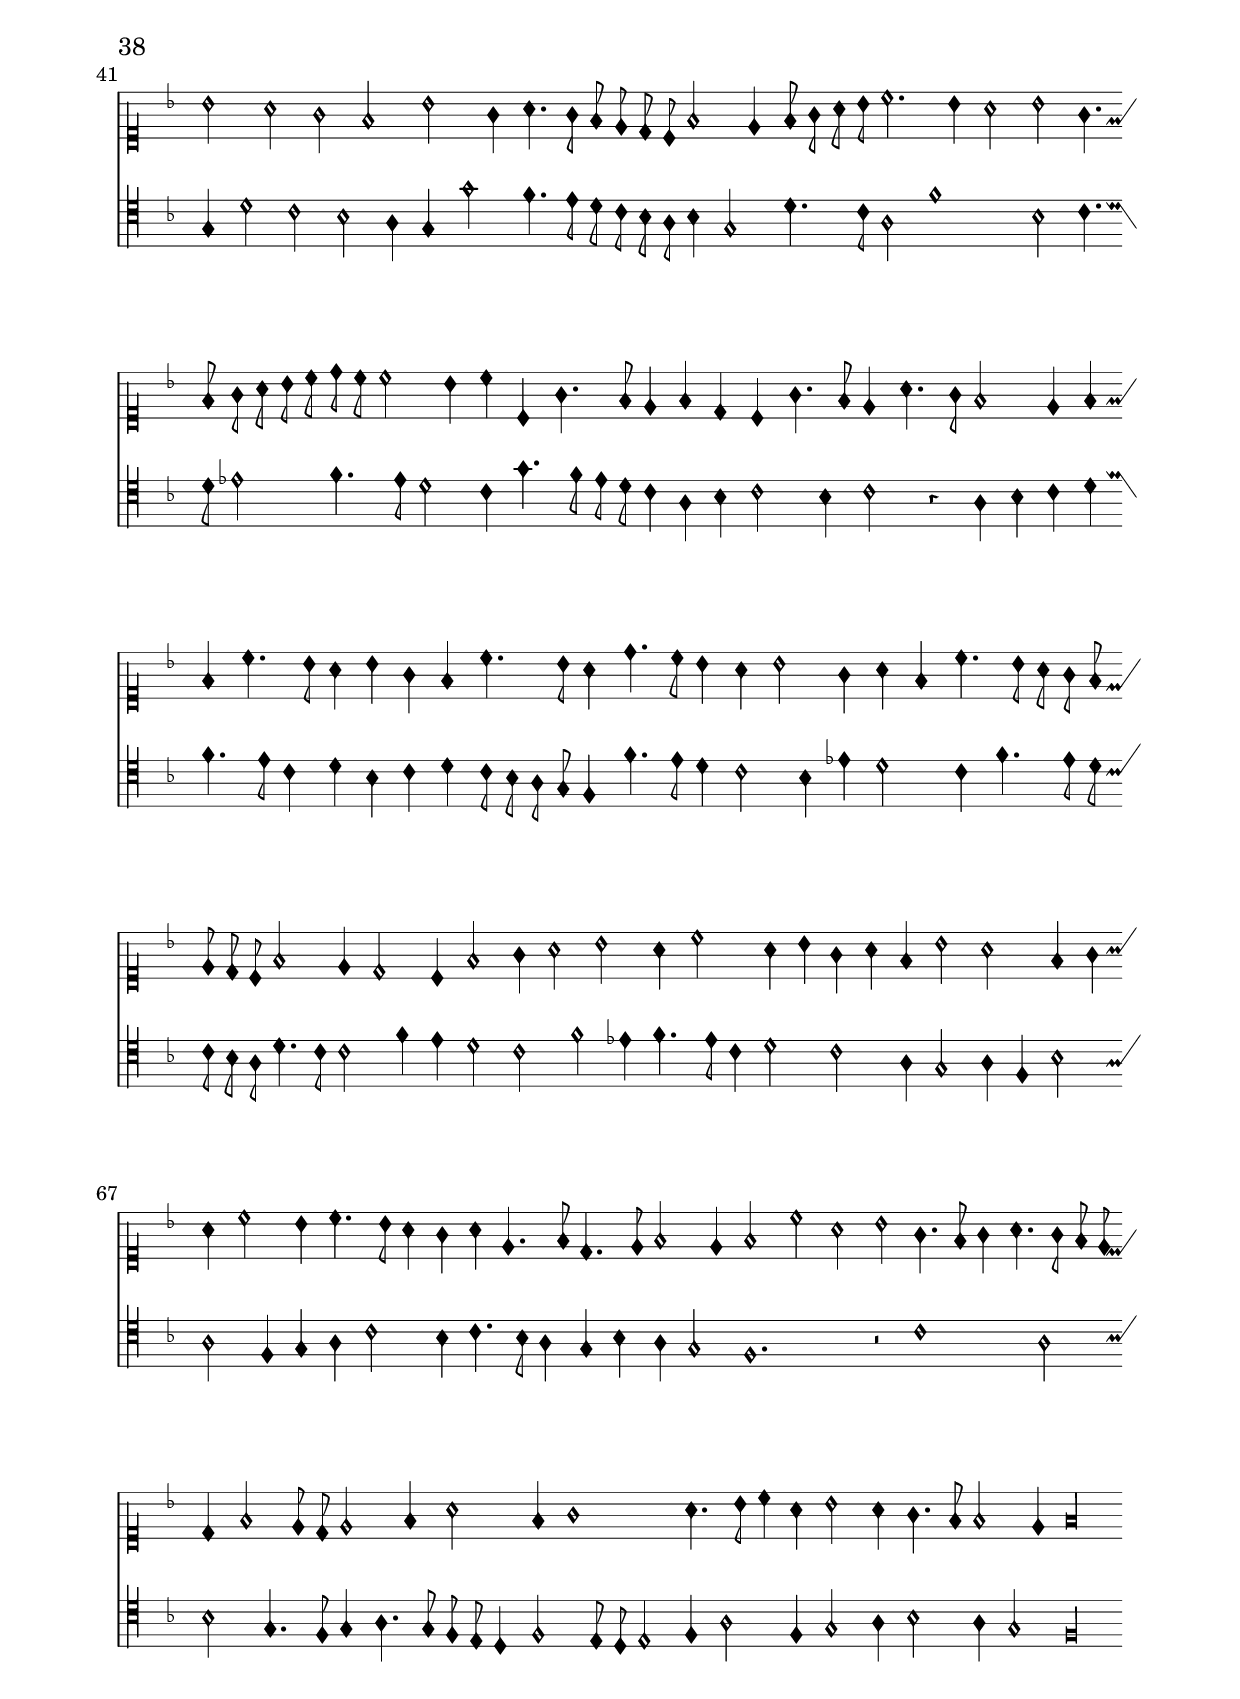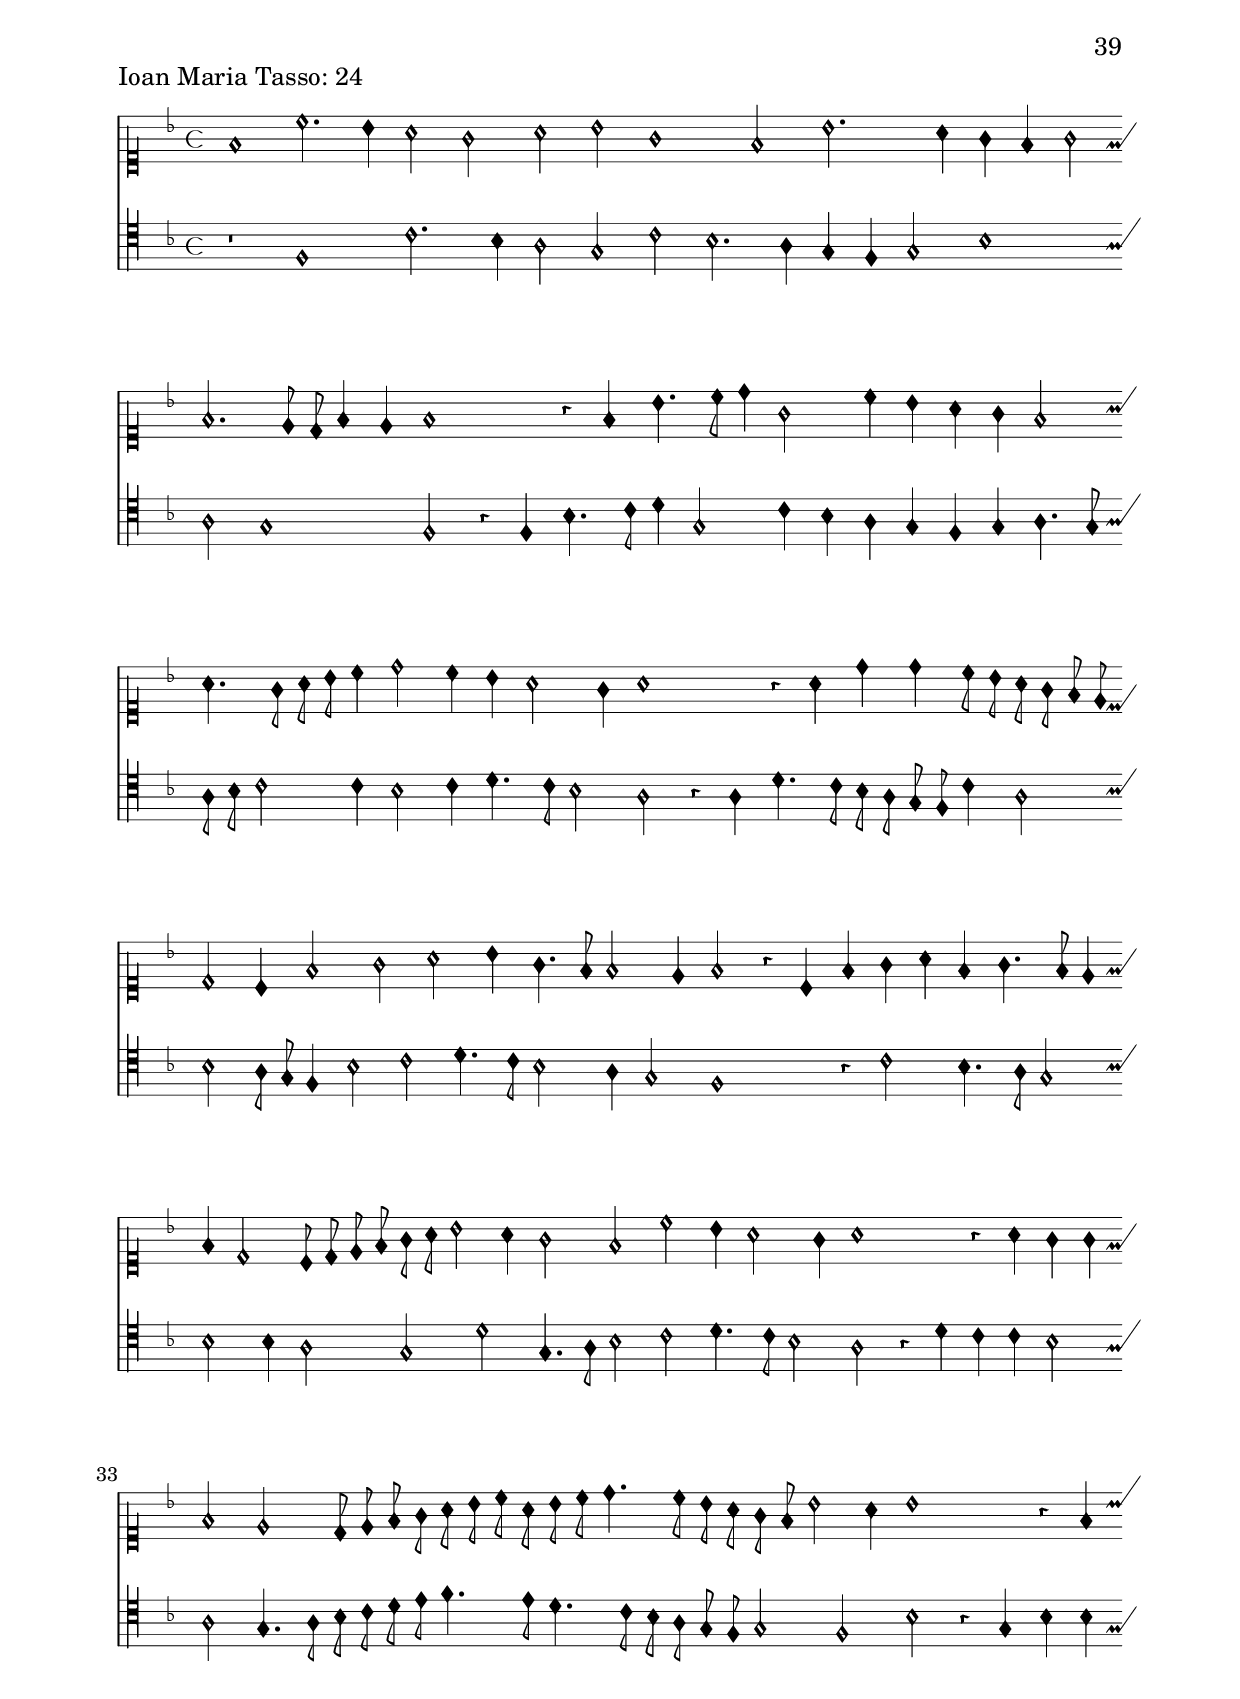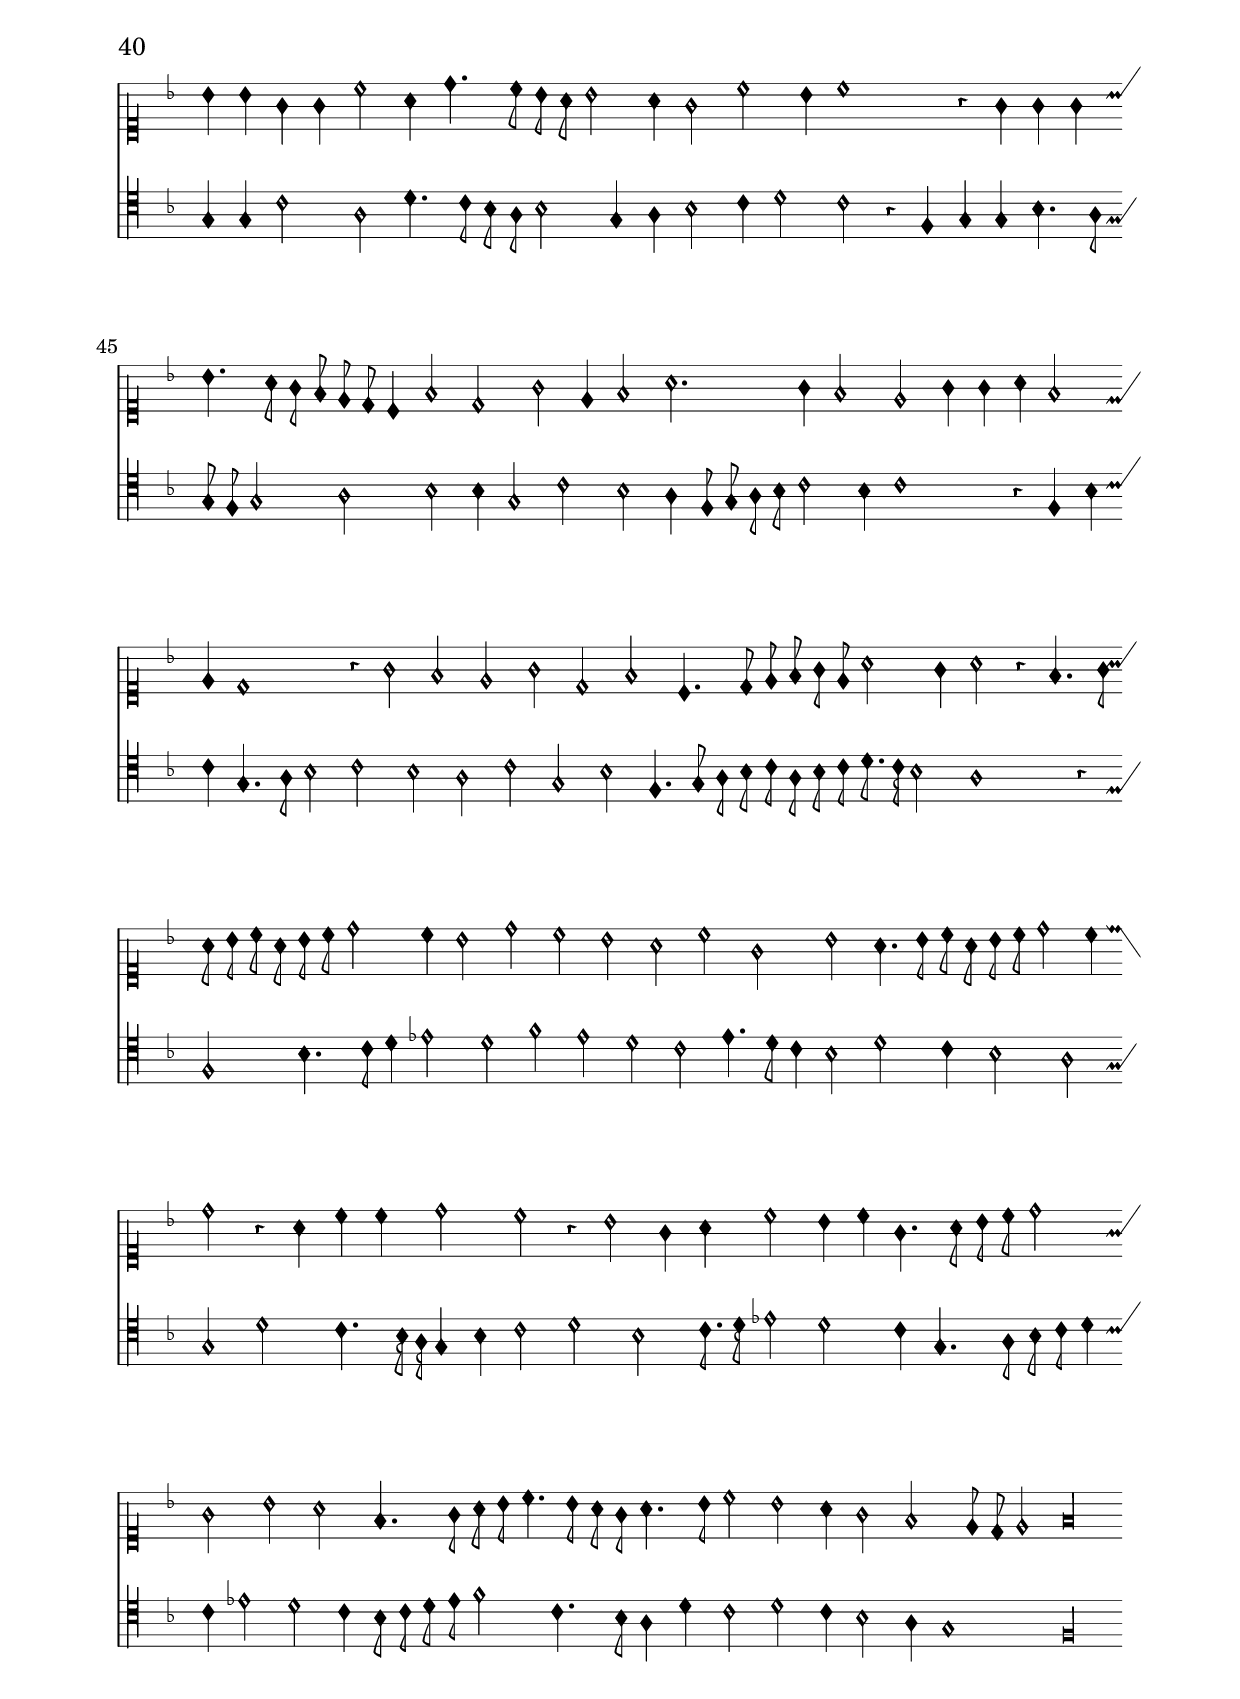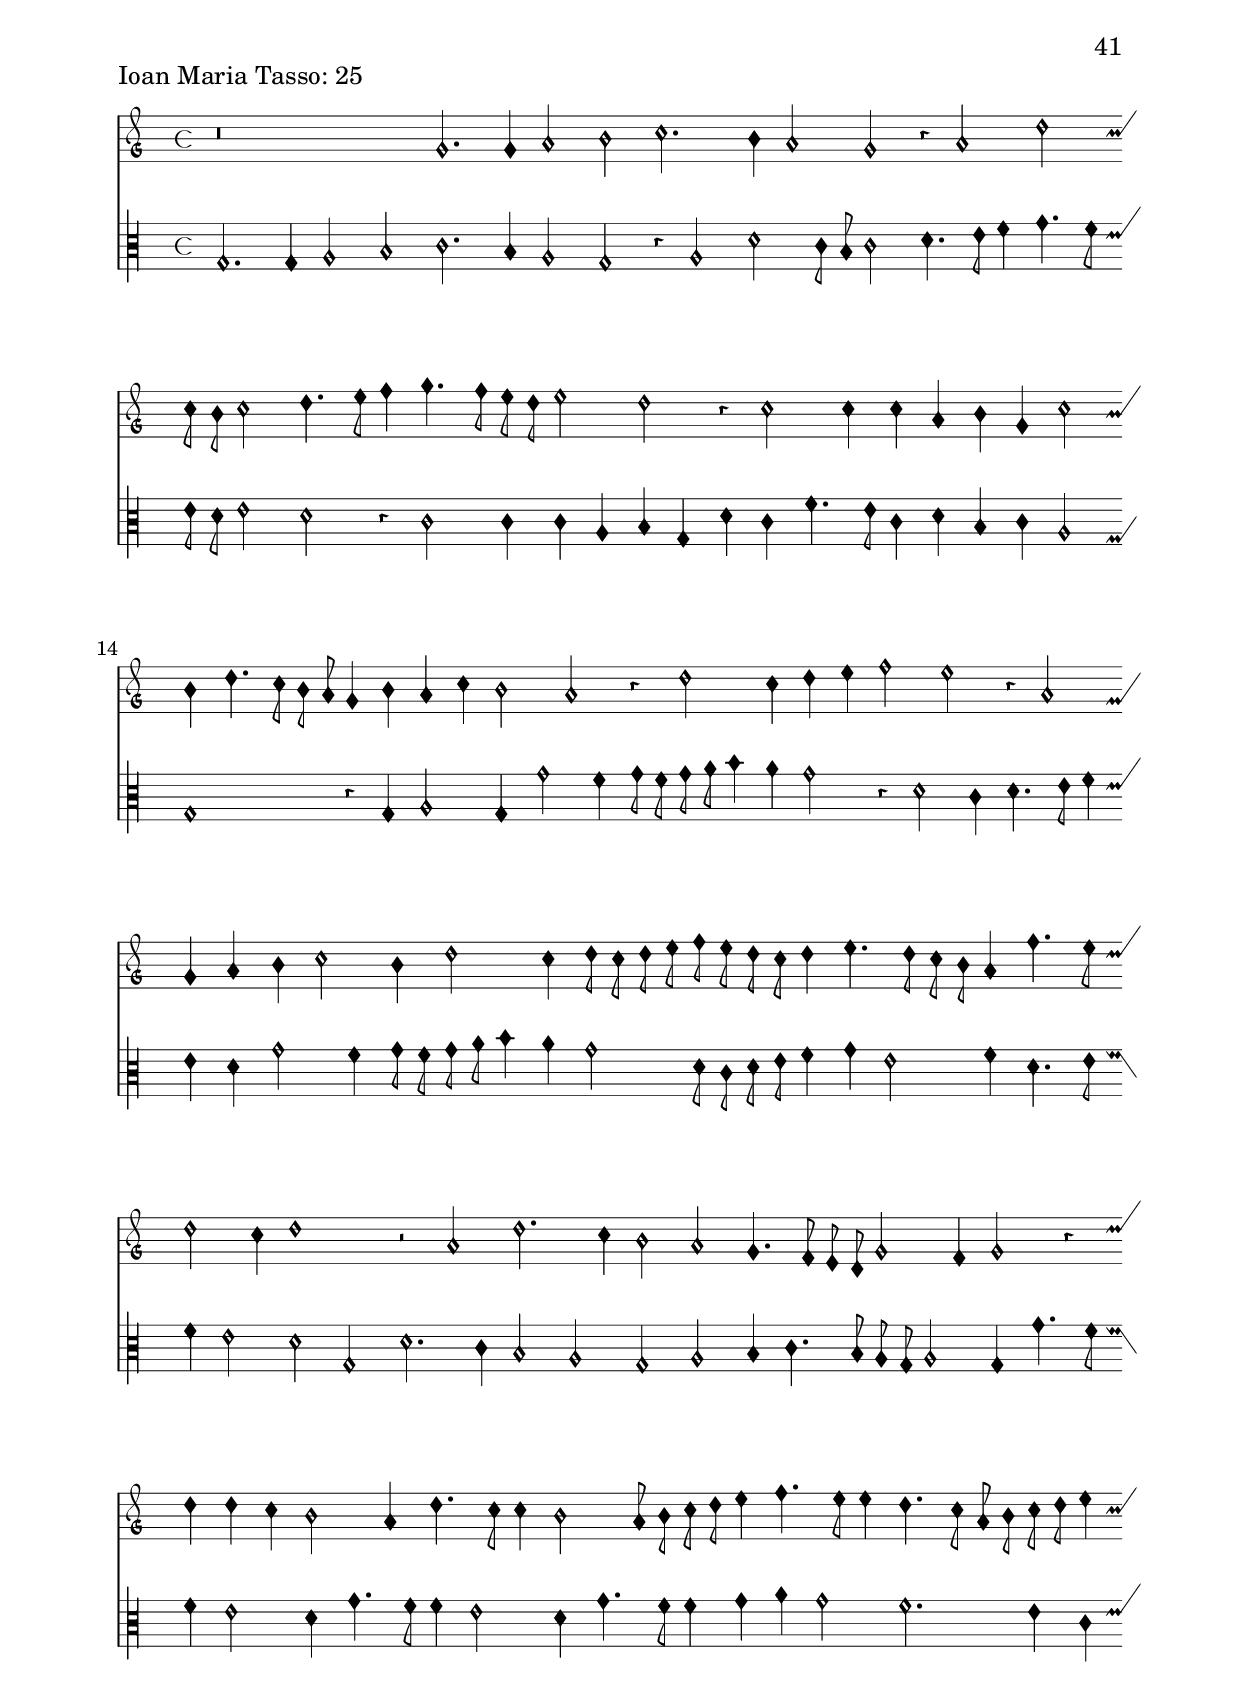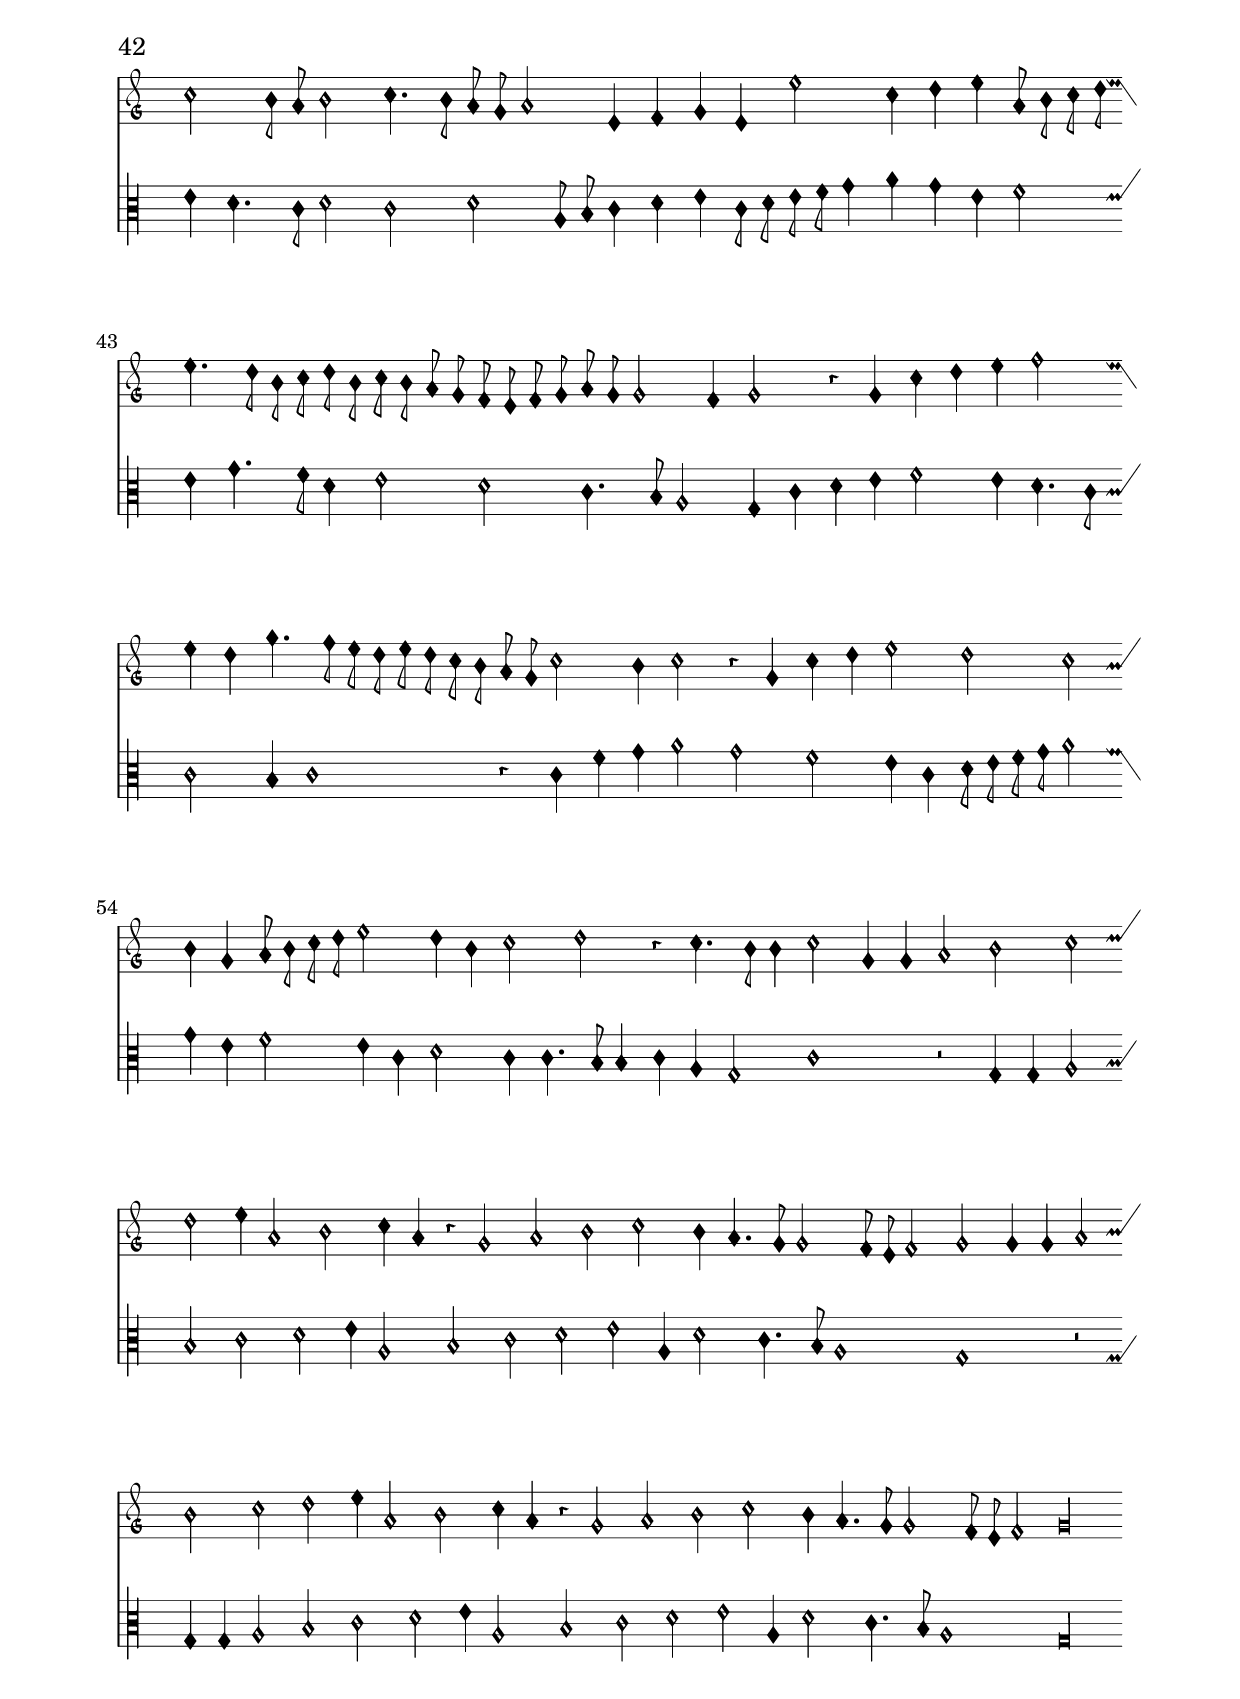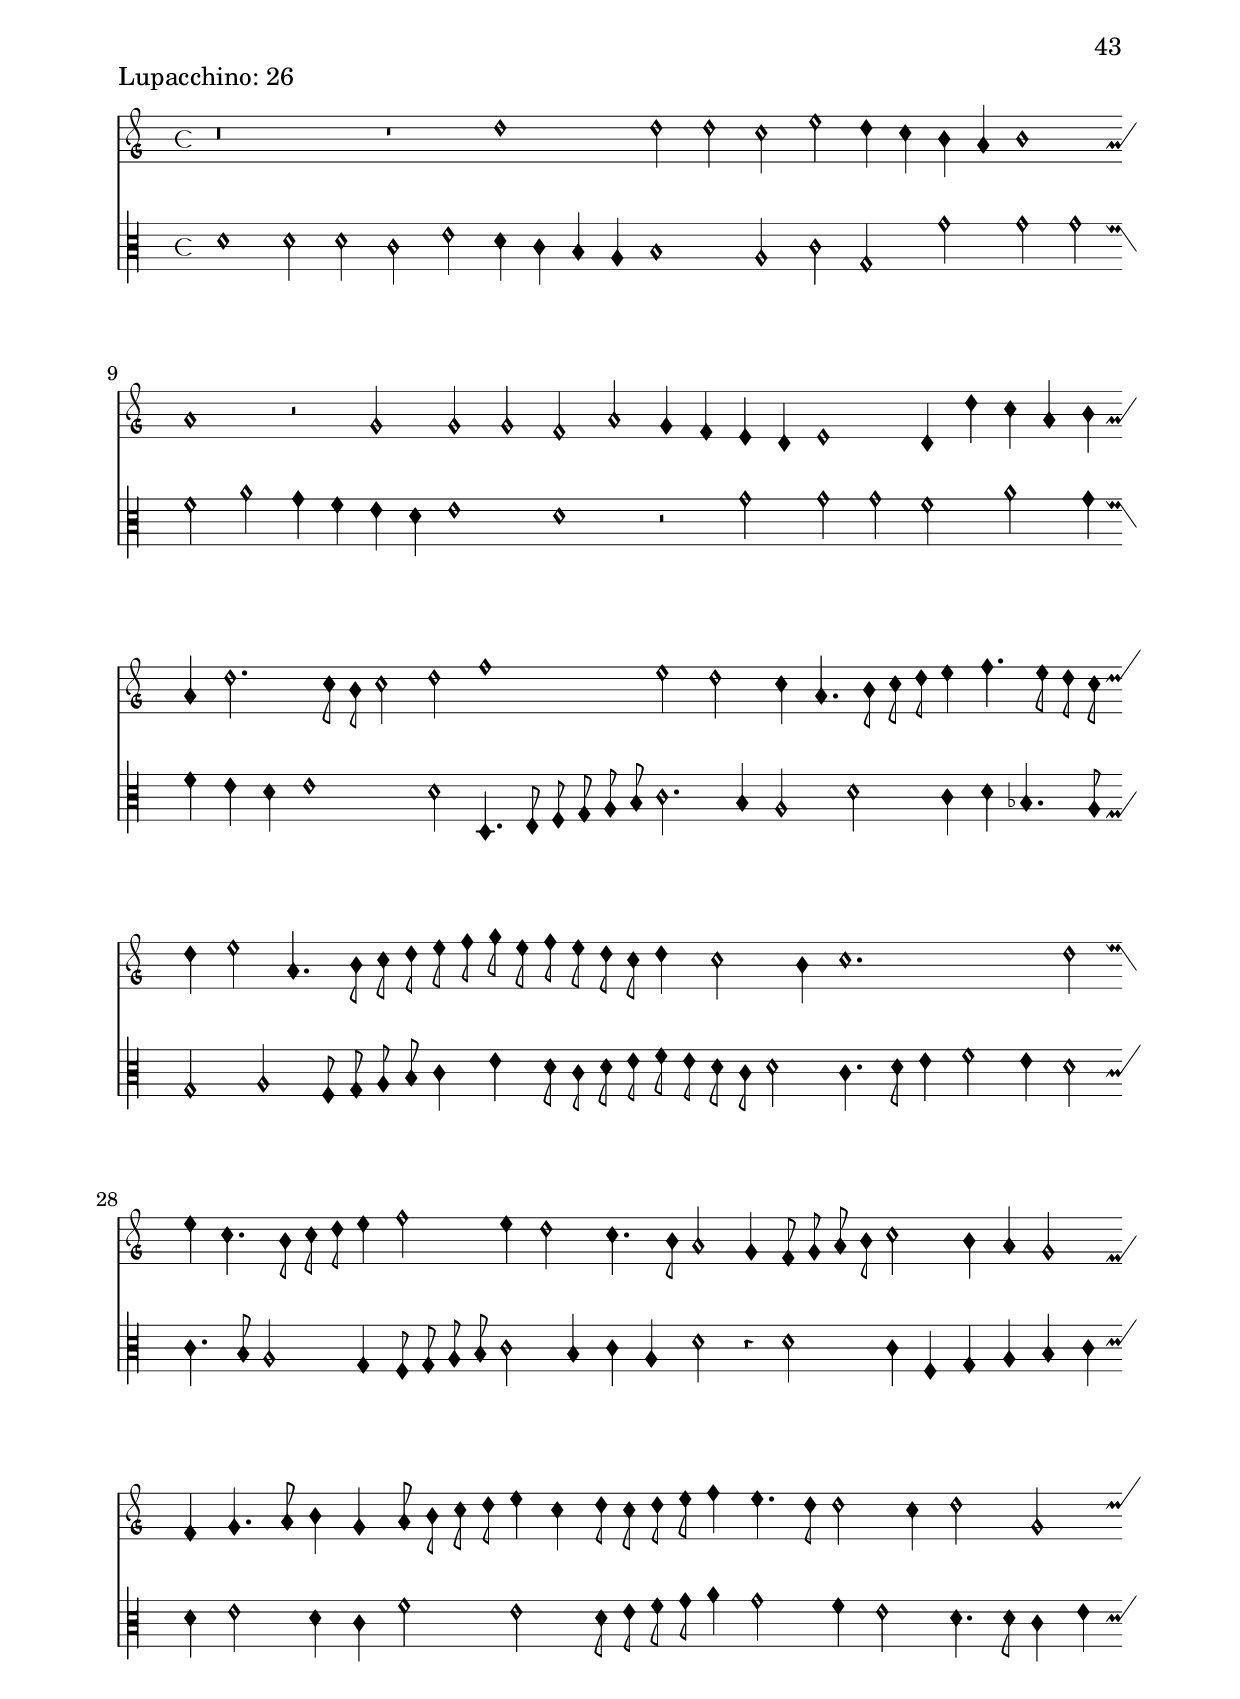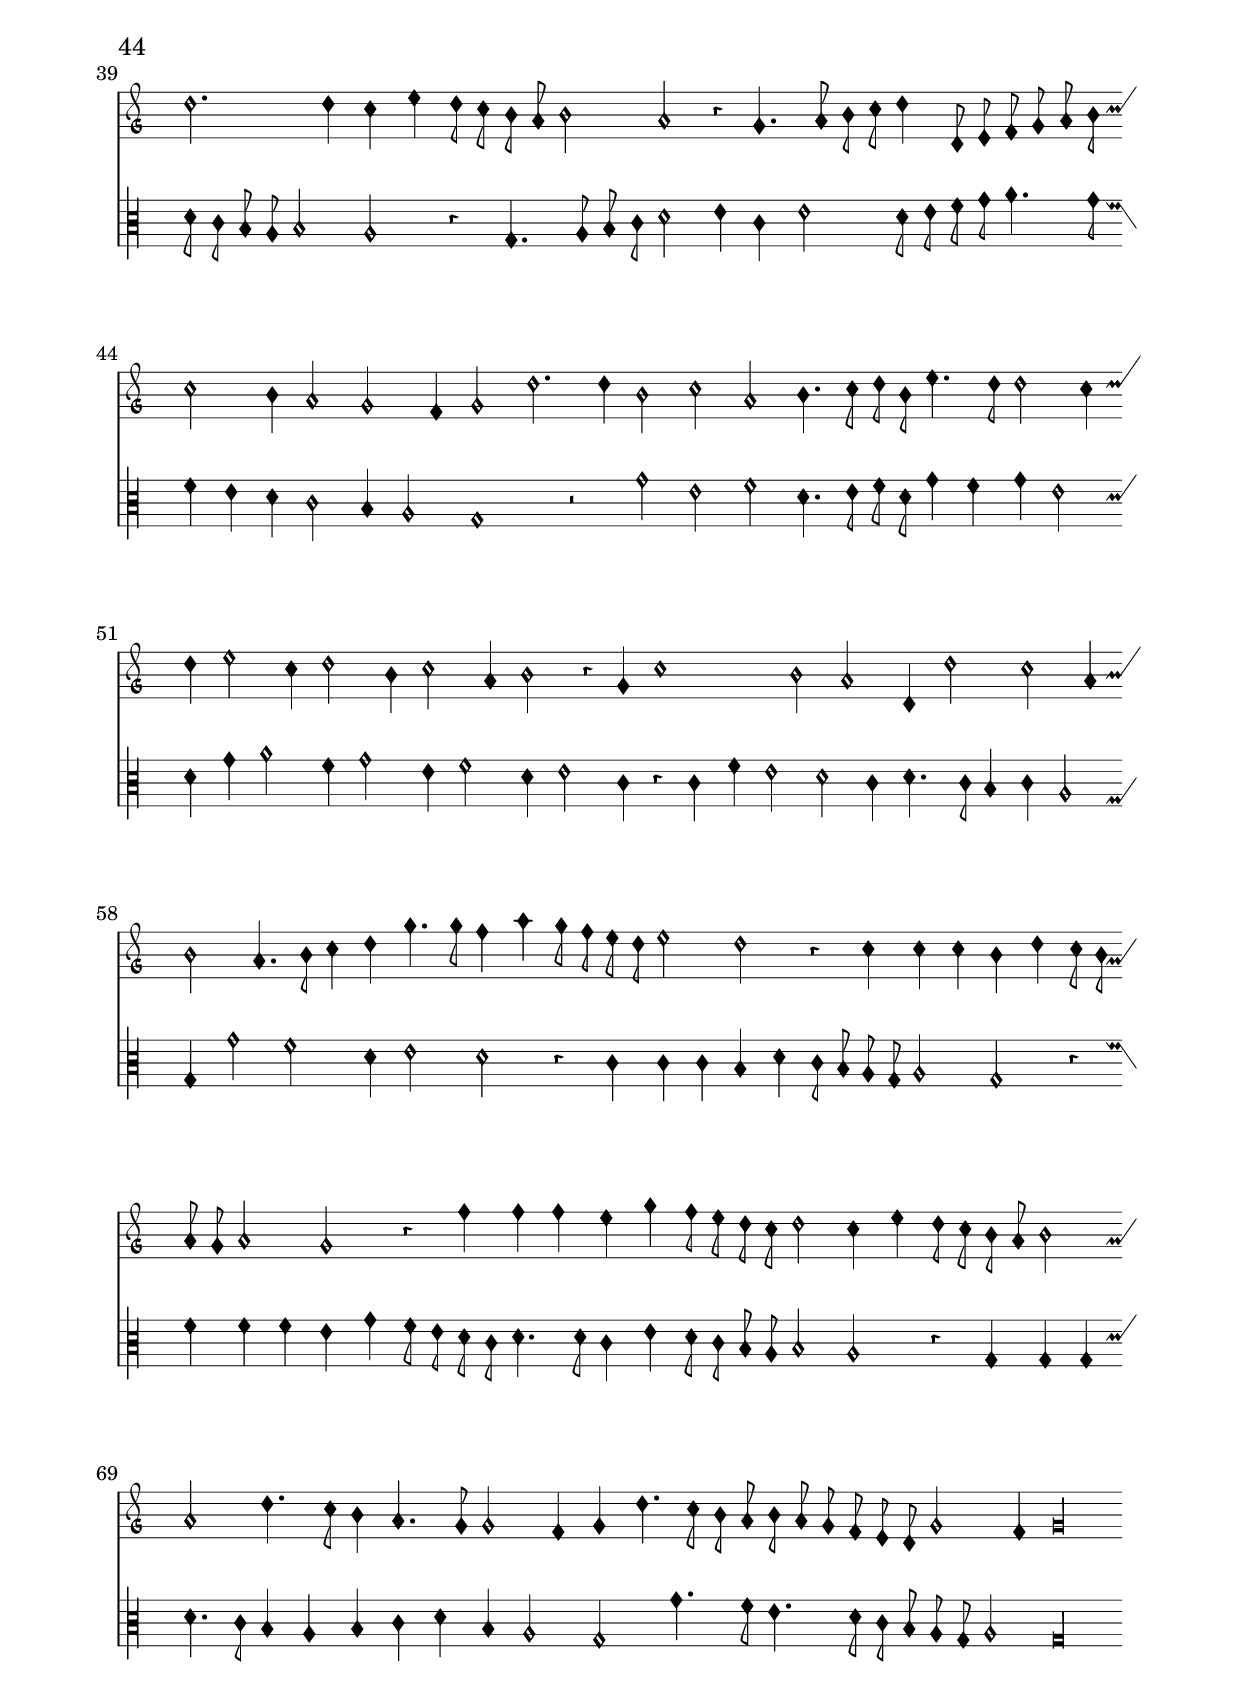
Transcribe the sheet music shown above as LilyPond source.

\version "2.12.3"

#(set-global-staff-size 22)

\paper {   
  #(set-paper-size "a4")
  ragged-last-bottom = ##f
  first-page-number = 24
  print-page-number = ##t
  page-top-space = 0\mm
  line-width = 17\cm
  top-margin = 10\mm
  bottom-margin = 10\mm
  after-title-space = 2\mm
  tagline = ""
  page-limit-inter-system-space = ##t
  page-limit-inter-system-space-factor = 1.3
}

\score {
  <<
    \new MensuralStaff {
      \clef "petrucci-c1"
      \override NoteHead #'style = #'petrucci
      \key c \major
      \time 4/4                   
      d'1 d'2 g'2 f'2 d'2 f'2 g'2 |  % 1
      a'2 a'2 f'4. g'8 a'8 b'8 c''2 b'2 a'2 g'4 f'4 e'4. % 2
      d'8 d'2 c'4 d'1 r4  d'4 g'4 g'4 f'4 d'4. e'8 f'8 g'8 |  % 3
      a'4 f'8 g'8 a'8 b'8 c''8 d''8 e''4 d''2 c''4 d''1 r4  a'2 d''2 % 4
      c''2 a'2 c''4 b'4 g'4. a'8 b'8 c''8 d''2 c''4. b'8 a'8 g'8 a'4 |  % 5
      f'4. e'8 d'8 c'8 d'2 g'2 f'4 g'1 r4  d'2 g'4 |  % 6
      f'4 d'4 f'4. g'8 a'4 f'4. e'8 f'8 g'8 a'8 b'8 c''2 b'2 a'2 g'4 |  % 7
      a'2 r4  d'4 f'4 g'4 a'4 f'4 g'4. a'8 bes'4 a'2 g'2 f'2 % 8
      e'2 d'4 f'2 e'4 c'4 c'8 d'8 e'8 f'8 g'8 e'8 f'2 e'4 d'2 |  % 9
      c'8 d'8 e'8 f'8 g'8 a'8 b'8 c''8 d''4 c''2 b'4 c''4 a'2 b'2 c''2 b'4 |  % 10
      a'4 d''4. c''8 b'8 a'8 b'4 c''2 b'2 a'2 g'4 a'2 r4  a'4 |  % 11
      f'4 d'4 g'4 f'4 e'2 d'4. e'8 f'4 g'2 a'4 g'2 f'4 e'4 |  % 12
      d'2 c'2 d'1 r4  d'2 g'2 e'4 f'4. g'8 |  % 13
      a'8 b'8 c''2 b'2 a'2 g'2 f'4 e'4 d'4. e'8 f'8 g'8 a'2 |  % 14
      g'4. f'8 e'8 d'8 c'2 f'4. g'8 a'2 g'4 f'2 e'4 d'2 c'4 |  % 15
      d'1 r4  d'2 g'2 e'4 f'4. g'8 a'8 b'8 c''2 b'2 % 16
      a'2 g'2 f'4 e'4 d'4. e'8 f'8 g'8 a'2 g'4. f'8 e'8 d'8 c'2 % 17
      f'4. g'8 a'2 g'4 f'2 e'4 d'2 c'4 d'\longa }

    \new MensuralStaff {
      \clef "petrucci-c4"
      \override NoteHead #'style = #'petrucci
      \key c \major
      \time 4/4	                   	                   
      r\breve  d1 d2 g2 |  % 1
      f2 d2 f4. e8 d4 c4. d8 e4 g4 f2 g4 a2 |  % 2
      g4. f8 e2 d2 r4  d4 g4 g4 e4 c4 d4. e8 f8 g8 a4 |  % 3
      f8 g8 a8 b8 c'8 d'8 e'8 f'8 g'8 f'8 e'8 d'8 e'2 r4  d'2 g'2 f'2 d'2 % 4
      f'4 e'4 c'4. d'8 e'8 f'8 g'4 e'2 d'4. c'8 b4 c'8 b8 a8 g8 a4 f4. % 5
      e8 d8 c8 d4 g4. a8 b4 a2 g4 c4. d8 e8 f8 g1 |  % 6
      r4  d2 f4. g8 a4 f4. e8 f8 g8 a2 b4 c'4 d'4 b2 |  % 7
      a4 d4 f4 g4 a4 b4 a2 g2 d'2 c'2 b2 |  % 8
      a2 g2 f4. e16 d16 c4. d8 e8 f8 g2 f8 g8 a8 b8 c'2 b4 |  % 9
      c'2. d'8 e'8 f'8 e'8 d'8 c'8 d'2 c'2 d'2 e'2 f'4 d'4. % 10
      c'8 b8 a8 b4. c'8 d'4 e'2 e'4 d'4. c'8 b2 a1 |  % 11
      r4  g4 e4 f4 g1 a4 b4 g4 c'4 b2 a4 g2 % 12
      f4 e2 d2 r4  d2 g2 e2 g4 f4. e8 |  % 13
      d4 a2 b4. c'8 d'4 c'2 b4 a2 b2 d'2 c'2 % 14
      b4 c'4 a2 bes2 a4. b8 c'4 a2 g4. f8 e2 |  % 15
      d2 r4  d2 g2 e2 g4 f4. e8 d4 a2 b4. % 16
      c'8 d'4 c'2 b4 a2 b2 d'2 c'2 b4 c'4 a2 % 17
      bes2 a4. b8 c'4 a2 g4. f8 e2 d\longa }
  >>
  \header { piece = "Ioan Maria Tasso: 15" }
  \layout {
    indent = 0.0 \mm
    system-count = #12
  }
}

\score {
  <<
    \new MensuralStaff {
      \clef "petrucci-c1"
      \override NoteHead #'style = #'petrucci
      \key c \major
      \time 4/4                  
      a'1. e''2. % 1
      d''4 c''4 b'4 c''1. % 2
      b'4 a'2 d''4. c''8 c''4 |  % 3
      b'2 a'4. b'8 c''8 d''8 e''2 d''8 c''8 |  % 4
      b'4 d''4. c''8 a'8 b'8 c''8 b'8 g'8 a'8 b'8 c''8 d''4 |  % 5
      c''4 b'4. a'8 a'2 g'4 c''2 |  % 6
      b'1 r4  g'4. a'8 b'8 c''8 |  % 7
      d''2 c''2 b'4. a'8 g'2 |  % 8
      c''2 d''2 e''4. d''8 c''2 |  % 9
      b'2 a'1 r4  d''2 % 10
      d''4 c''4. b'8 a'4 g'4. a'8 b'4 |  % 11
      c''4 c''4 d''4 e''2 d''4 c''4 a'4 |  % 12
      b'1 r4  g'4 a'4. b'8 |  % 13
      c''8 d''8 e''2 e''4 d''1 |  % 14
      c''4 b'2 g'4 a'2 b'2 |  % 15
      c''2 d''2 e''1 |  % 16
      r4  a'2 c''4 c''4 b'4 a'4 g'4 |  % 17
      a'4 d''2 c''2 a'2 g'2 % 18
      f'2 d'2 c'4 f'1 % 19
      e'2 d'1 |  % 20
      c'1 r4  d'4 f'4 e'4. % 21
      f'8 g'8 a'8 b'8 c''8 d''4 c''2 b'4. a'8 |  % 22
      g'4 c''4. b'8 b'4. a'8 a'2 g'4 |  % 23
      f'2 e'2 d'2 g'2 |  % 24
      a'1 r4  d'4 f'4. g'8 |  % 25
      a'8 b'8 c''4 b'4 a'4 d''2 a'2 |  % 26
      b'2. c''4 d''2 c''2 |  % 27
      b'4. a'8 g'4 f'4. g'8 a'8 b'8 c''8 d''8 e''8 c''8 |  % 28
      d''2 g'4 b'4. a'8 b'8 c''8 d''8 b'8 c''8 d''8 |  % 29
      e''4 d''2 c''4 b'2 a'2 |  % 30
      g'2 c''1 b'4 a'4 |  % 31
      g'2 a'1 g'4 f'4 |  % 32
      e'8 f'8 g'8 a'8 b'8 c''8 d''4 c''4 a'4 c''2. % 33
      d''4 e''4 d''4. c''8 b'8 a'8 g'8 f'8 e'4 |  % 34
      a'2 g'4 f'2 d'4 e'8 d'8 e'8 f'8 |  % 35
      g'8 a'8 b'8 c''8 d''4. d''8 c''4 a'4 c''2. % 36
      d''4 e''4 d''4. c''8 b'8 a'8 g'8 f'8 e'4 |  % 37
      a'4. g'8 g'4 f'4. e'8 e'4. d'8 d'2 % 38
      c'8 b8 c'2 d'\longa }

    \new MensuralStaff {
      \clef "petrucci-c4"
      \override NoteHead #'style = #'petrucci
      \key c \major
      \time 4/4	                   	                   
      r1  a1. % 1
      e'2. d'4 c'4 b4 |  % 2
      c'2 d'2 c'4 b2 e'2 % 3
      d'2 c'4. b8 a2 b8 c'8 |  % 4
      d'4 d'4 b4 c'2 c'4 b2 |  % 5
      a4 e'4 d'4 d'4 c'4. b8 a2 |  % 6
      b4 g4. a8 b8 c'8 d'4 c'2 b4. % 7
      a8 g2 c'4 d'2 e'4. d'8 |  % 8
      c'2 b2 a1 |  % 9
      r4  d'2 d'4 c'4. b8 a4 g4. % 10
      a8 b4 c'4 c'4 d'4 e'2 d'4 |  % 11
      c'4 a4 b4 a4 c'4 d'4 e'4 d'4. % 12
      c'8 b8 a8 g4 d'4 c'4 e'4 d'4. c'8 |  % 13
      a1 r4  d'2 d'4 |  % 14
      e'2 d'4 c'2 d'2 e'2 % 15
      f'2 a'2. g'8 f'8 e'4 |  % 16
      d'4 c'4. d'8 e'4 c'4 d'2 e'4 |  % 17
      d'2 f'2 e'4 d'4 c'2 |  % 18
      bes2 a4 g2 a2 d'2 % 19
      d'4 c'1 b2 |  % 20
      a4. g8 f4 e8 f8 g8 a8 b8 c'8 d'4 c'2 % 21
      b4. a8 g4 c'2 d'2 |  % 22
      e'4 f'4 e'2 d'2 c'4. b8 |  % 23
      a8 g8 a2 g2 f4 e2 |  % 24
      d4 f4. g8 a8 b8 c'4 b4 a4 d'2 % 25
      a4 b4 c'4 d'2 c'2 |  % 26
      b2. a4 g2 c'4. d'8 |  % 27
      e'2 e'4 d'2 d'4 c'2 |  % 28
      b4. a8 b8 c'8 d'4. c'8 b8 a8 g4 c'2 % 29
      d'2 e'2 d'2 c'2 % 30
      b4 a4. b8 c'8 d'8 e'4. d'8 c'2 % 31
      b4 a2 c'2 b4 a4 |  % 32
      g4 e4 r4  d4 f2. g4 |  % 33
      a4 b4 c'4 d'2 e'4. d'8 c'8 b8 |  % 34
      a4 c'4. b8 a2 f4 g4. f8 |  % 35
      e2 r4  d4 f2. g4 |  % 36
      a4 b4 c'4 d'2 e'4. d'8 c'8 b8 |  % 37
      a4 c'4. b8 a2 a4 g4. f8 |  % 38
      e4 d4 e2 d\longa }
  >>
  \header { piece = "Ioan Maria Tasso: 16" breakbefore = ##t }
  \layout {
    indent = 0.0 \mm
    system-count = #12
  }
}

\score {
  <<
    \new MensuralStaff {
      \clef "petrucci-c1"
      \override NoteHead #'style = #'petrucci
      \key c \major
      \time 4/4	                   
      d'2 e'2 f'2 g'2 |  % 1
      a'4 d'2 e'2 f'4 g'8 f'8 e'8 d'8 |  % 2
      c'4 f'4. e'8 d'2 c'8 b8 c'2 |  % 3
      d'4 c''2 b'4 a'4 g'4 a'4 b'2 % 4
      c''4 a'4. b'8 c''4. b'8 g'8 a'8 b'8 a'8 |  % 5
      c''8 d''8 e''8 c''8 d''4. c''8 a'4 b'4. a'8 a'2 % 6
      g'4 a'4 e'4 f'8 g'8 a'8 b'8 c''8 a'8 d''4. % 7
      c''8 a'8 c''8 b'8 a'8 b'4 a'4 c''2 b'8 a'8 |  % 8
      g'4 f'2 e'4 r4  d'4 f'2 |  % 9
      e'4. f'8 g'4 f'4. e'8 d'8 c'8 b8 a8 d'2 % 10
      c'4 f'2 e'2 r4  a'2 % 11
      g'4 a'2 f'2 e'1 % 12
      r4  c''2 b'4 c''2 |  % 13
      a'2 g'4 c''2 d''4 e''4 c''4. % 14
      a'8 b'4 c''2 r4  g'4 a'4 b'4 |  % 15
      c''2 g'4. a'8 b'4. c''8 d''2 |  % 16
      a'8 b'8 c''8 b'8 a'8 g'8 f'8 e'8 d'4 a'2 g'4 |  % 17
      a'2 g'2 a'4. b'8 c''4. b'8 |  % 18
      g'2 a'2 d'2 e'8 f'8 g'8 e'8 |  % 19
      f'8 g'8 a'8 b'8 c''4 d''4. c''8 c''2 b'4 |  % 20
      c''2 b'4 a'2 g'4 f'4 e'4 |  % 21
      d'4 c''4. b'8 a'2 g'4 a'4. g'8 |  % 22
      f'2 e'4 d'8 e'8 f'8 g'8 a'4 b'4 c''4 |  % 23
      g'4 e'4 f'4 d'2 c'4 d'1. % 24
      r4  g'2 f'4 |  % 25
      g'4. a'8 b'4 c''4 a'2 g'4. f'8 |  % 26
      e'4 c'4 d'2 c'4 c''2 b'4 |  % 27
      a'2 g'2 f'4 f''2 e''2 % 28
      d''2 c''4 d''4 g'4 a'4. g'8 |  % 29
      f'4 g'4 e'2 d'4 e'2 f'2 % 30
      g'2 a'4. b'8 c''2 b'4 |  % 31
      a'2 f'4 a'4. g'8 f'8 e'8 d'8 c'8 d'4 |  % 32
      c'4. d'8 e'2 f'4 g'4 a'4 a4 |  % 33
      b4 d'2 c'4 d'2 e'2 |  % 34
      f'2 g'2 a'4 d'2 e'2 % 35
      f'4 g'8 f'8 e'8 d'8 c'4 f'4. e'8 d'2 % 36
      c'8 b8 c'2 d'2 e'2 |  % 37
      f'2 g'2 a'4 d'2 e'2 % 38
      f'4 g'8 f'8 e'8 d'8 c'4 f'4. e'8 d'2 % 39
      c'8 b8 c'2 d'\longa
    }

    \new MensuralStaff {
      \clef "petrucci-c4"
      \override NoteHead #'style = #'petrucci
      \key c \major
      \time 4/4	                   	                   
      r1  d2 e2 |  % 1
      f2 g2 a2 e2 |  % 2
      f2 g2 e1 |  % 3
      d4 e4 f4 g4 a4 e4 f4 g4 |  % 4
      e2 d8 e8 f8 g8 a8 e8 f8 g8 e4 d4 |  % 5
      a2 b8 a8 b8 c'8 d'4 b4 c'4 d'4 |  % 6
      b2 a2 d'4. c'8 a4 b4. % 7
      a8 a2 g4 a4 e4 f8 g8 a8 b8 |  % 8
      c'4 d'4. c'8 a8 c'8 b8 a8 b4 a4. b8 |  % 9
      c'4 c8 d8 e8 c8 d4 bes4. a8 g8 f8 g8 f8 |  % 10
      e8 d8 e4 d4 d'2 c'4 d'2 |  % 11
      b2 a2 r4  a2 g4 |  % 12
      a2 f2 e2 r4  c'2 % 13
      d'4 e'4 c'4. a8 b4 c'2 |  % 14
      r4  g4 a4. g8 f4 e4 d2 |  % 15
      c4 c'2 g4. a8 b4. c'8 d'2 % 16
      c'4 d'4. c'8 b4 a4 b2 |  % 17
      a8 b8 c'8 d'8 e'8 f'8 g'8 e'8 f'4 f8 g8 a8 b8 c'8 d'8 |  % 18
      e'8 c'8 d'8 e'8 f'8 e'8 d'8 c'8 b8 a8 g8 f8 e8 d8 e4 |  % 19
      d8 e8 f8 g8 a4 b4 c'2 g2 |  % 20
      a8 b8 c'8 d'8 e'4 f'2 e'4 d'4 c'4 |  % 21
      d'4 e'4 c'4 d'4 b2 a2 |  % 22
      d8 e8 f8 g8 a4 bes2 a4 g4 f4 |  % 23
      g4 a4 f4 g4 e2 d4 g2 % 24
      f4 g4. a8 bes4 c'4 a2 |  % 25
      g4. f8 e4 c4 d2 e4 g4 |  % 26
      a4 c'2 b4 a2 g2 |  % 27
      f4 f'2 e'2 d'2 c'4 |  % 28
      d'4 g4 a2 b4. a16 g16 f4. e8 |  % 29
      d4 c4. d8 e8 f8 g2 a2 |  % 30
      bes2 c'2 a2 g2 |  % 31
      d'2 d2 f2 g2 |  % 32
      a4 c'4. b8 a8 g8 f4 e4 f8 g8 a8 f8 |  % 33
      g4 f4 e2 d4 g2 a2 % 34
      bes2 c'4 f2 g2 |  % 35
      a2 e2 f2 g2 |  % 36
      e1 d4 g2 a2 % 37
      bes2 c'4 f2 g2 |  % 38
      a2 e2 f2 g2 |  % 39
      e1 d\longa
    }
  >>
  \header { piece = "Lupacchino: 17" breakbefore = ##t }
  \layout {
    indent = 0.0 \mm
    system-count = #12
  }
}

\score {
  <<
    \new MensuralStaff {
      \clef "petrucci-c1"
      \override NoteHead #'style = #'petrucci
      \key c \major
      \time 4/4
      r1  r4  d'2 e'2 % 1
      f'2 g'2 a'2 f'4 |  % 2
      g'4 e'4 f'4. g'8 a'8 b'8 c''2 b'2 % 3
      a'2 g'4 a'4 f'4 e'2 |  % 4
      d'2 r4  f'4 g'4 e'4 f'4 g'4 |  % 5
      a'4 c''4. d''8 e''4 c''4 d''4 d''4 b'2 % 6
      a'2 c''4. b'8 a'8 g'8 f'4 e'2 % 7
      d'2 c'4 d'2 e'2 |  % 8
      f'2 g'2 d'2 a'2 |  % 9
      f'2 g'4 a'2 b'2 c''4. % 10
      b'8 a'2 g'8 f'8 g'4 a'2 g'4 |  % 11
      a'1 r4  a'2 a'4 |  % 12
      d''2 d''2 c''4. b'8 g'8 a'8 b'8 c''8 |  % 13
      d''8 b'8 c''8 d''8 e''2 r4  b'4 c''4 d''4 |  % 14
      e''4 d''2 c''4 b'4 a'4 b'4 d''4. % 15
      c''8 a'8 b'8 c''4. b'8 a'8 g'8 f'8 e'8 d'4 g'2 % 16
      f'4 e'4 d'2 c'4 d'1 % 17
      r4  d'4 a'4 f'4 bes'4 g'4 |  % 18
      a'4. a'8 f'4 g'4 e'4 d'4. e'8 f'8 g'8 |  % 19
      a'4 f'4. g'8 a'8 b'8 c''8 d''8 e''2 d''4. % 20
      c''8 c''4 d''1 r4  g'4 |  % 21
      c''4. b'8 a'8 g'8 f'4 e'4 d'2 g'2 % 22
      e'2 f'2 d'2 c'4 |  % 23
      d'4 f'4. g'8 a'8 b'8 c''2 b'4 b'4 |  % 24
      a'2 g'2 a'4. b'8 c''4 b'2 % 25
      a'2 g'8 f'8 g'2 a'2 |  % 26
      r4  e'2 f'4 g'1 |  % 27
      a'2 g'4 f'4 e'4 d'2 c'4 |  % 28
      d'1 r4  d'2 e'2 % 29
      f'2 g'2 a'2 f'4 |  % 30
      g'4 e'4 f'2 e'2 a'2 |  % 31
      g'4 f'2 e'2 d'2 c'4 |  % 32
      d'1 r4  d'2 e'2 % 33
      f'2 g'2 a'2 f'4 |  % 34
      g'4 e'4 f'2 e'2 a'2 |  % 35
      g'4 f'2 e'2 d'2 c'4 |  % 36
      d'\longa }

    \new MensuralStaff {
      \clef "petrucci-c4"
      \override NoteHead #'style = #'petrucci
      \key c \major
      \time 4/4
      d2 e2 f2 g2 |  % 1
      a2 d4 g4 g4 f4. g8 a4 |  % 2
      b4 c'4 bes2 a4. b8 c'4 d'4 |  % 3
      e'4 c'4 d'4 e'4 f'4 d'2 c'4 |  % 4
      d'1 r4  c'4 d'4 b4 |  % 5
      c'4. d'8 e'4 c'4 c'4 b4 d'1 % 6
      c'4. b8 a2 d4 e2 % 7
      f4 e2 d4 g2 a2 % 8
      bes2 g2 d2 a2 % 9
      a4 c'2 d'2 e'2 |  % 10
      c'2 c'2 bes1 |  % 11
      a2 r4  d'2 d'4 c'4. bes8 |  % 12
      g8 a8 b8 c'8 d'8 b8 c'8 d'8 e'2 r4  b2 % 13
      e'2 e'4 d'2 c'4 b4 |  % 14
      a4 d'2 e'4 d'4. c'8 b8 a8 g2 % 15
      c'2 c'4 f2 g2 |  % 16
      c4 d4 e4 f4 e2 d2 |  % 17
      r4  d4 a4 f2 f4 g2 |  % 18
      d2 r4  g2 g4 f4 d2 % 19
      d4 f4. g8 a4. b8 c'4 d'4 |  % 20
      g4 a4 d4 d'4 r4  g4 c'4. b8 |  % 21
      a8 g8 a8 b8 c'4 a2 b2 c'2 % 22
      c'4 a4. g8 f2 e2 |  % 23
      d2 f2. f4 g2 |  % 24
      a2 b2 c'2 e'2 |  % 25
      d'4. c'8 bes1 a1 % 26
      r4  d'4 c'2 b2 |  % 27
      a2 bes4. a8 g4 f4 e2 |  % 28
      d2. e4 f2 g2 |  % 29
      a2 d4 g4 g4 f4. g8 a4 |  % 30
      g2 f4. g8 a4. b8 c'2 |  % 31
      b4 a4 f4 g2 f4 e2 |  % 32
      d2. e4 f2 g2 |  % 33
      a2 d4 g4 g4 f4. g8 a4 |  % 34
      g2 f4. g8 a4. b8 c'2 |  % 35
      b4 a4 f4 g2 f4 e2 |  % 36
      d\longa }
  >>
  \header { piece = "Ioan Maria Tasso: 18" }
  \layout {
    indent = 0.0 \mm
    system-count = #12
  }
}

\score {
  <<
    \new MensuralStaff {
      \clef "petrucci-c1"
      \override NoteHead #'style = #'petrucci
      \key f \major
      \time 4/4
      r2  c''1 bes'2 |  % 1
      a'2 g'2 bes'2. a'2 % 2
      g'2 f'4 bes'2 a'4 d''4 |  % 3
      c''4. bes'8 a'8 g'8 a'4 g'4 f'2 e'4 |  % 4
      f'4 c''2 bes'4 a'4 g'4 bes'2 |  % 5
      a'4 g'2 f'4 bes'2 a'4. bes'8 |  % 6
      c''4 d''4 c''4 bes'4. a'8 f'8 g'8 a'8 f'8 bes'4. % 7
      a'8 a'2 g'4 a'2 c''1 % 8
      a'2 bes'2 g'4 a'2 % 9
      bes'4 c''4 d''4. c''8 c''2 bes'8 a'8 |  % 10
      bes'2 c''4. bes'8 a'4 g'4 bes'8 a'8 g'8 f'8 |  % 11
      g'4 f'2 e'4 f'2 g'2 |  % 12
      a'4 f'2 bes'2 g'2 c''4. % 13
      bes'8 a'8 g'8 bes'4 a'2 g'4 a'4 f'2 % 14
      g'2 c'2 c''4. bes'8 a'2 % 15
      f'4. e'8 d'2 d''4. c''8 bes'2 % 16
      g'4 a'8 bes'8 c''8 d''8 e''4 d''4. c''8 c''2 % 17
      bes'4 c''2 r4  c''4 e''2 |  % 18
      d''4 bes'4. c''8 d''4 g'4 c''2 a'4. % 19
      bes'8 c''4 f'4 a'2 f'4. g'8 a'4 |  % 20
      d'4 d''4. c''8 a'8 bes'8 c''8 a'8 bes'8 a'8 g'8 f'8 g'4 |  % 21
      a'8. g'16 f'2 e'4 f'1 |  % 22
      r4  f'2 g'4 a'2 bes'2. % 23
      a'2 g'4 a'4 f'4. e'8 e'4 |  % 24
      d'2 c'2 r4  f'4. e'8 e'4 |  % 25
      d'2 c'4 c''4. bes'8 bes'4 a'2 |  % 26
      g'4 c''4. bes'8 bes'4 a'4 g'4 bes'4. a'8 |  % 27
      g'4 f'4 g'4 a'4. g'8 f'2 e'4 |  % 28
      f'2 r4  c''4 bes'2 g'2 |  % 29
      a'8 bes'8 c''8 d''8 ees''2. d''2 c''4 |  % 30
      bes'2 a'2 g'4. a'8 bes'4 a'2 % 31
      g'4 c''4. bes'8 a'8 g'8 bes'4. a'8 a'2 % 32
      g'4 a'1 bes'2 |  % 33
      c''4. b'8 a'8 g'8 f'8 e'8 d'2 d''4. c''8 |  % 34
      bes'8 a'8 c''8 bes'8 a'8 g'8 c''2 bes'4 c''2 |  % 35
      r4  a'4. bes'8 c''4 d''2. c''4 |  % 36
      bes'2 a'4 a'2 g'4 a'4 c''4 |  % 37
      d''4 e''4 f''2. e''4 d''2 |  % 38
      c''4 c''2 bes'4 c''4 g'4 f'4 g'4 |  % 39
      a'4 d'8 e'8 f'8 g'8 a'8 bes'8 c''4 a'4. g'8 g'4 |  % 40
      a'4 c''4. bes'8 a'4 g'4 c''2 bes'4 |  % 41
      a'2 g'2 bes'2. a'2 % 42
      g'2 f'4 bes'2 a'4 d''4 |  % 43
      c''4. bes'8 a'8 g'8 a'4 g'4 f'2 e'4 |  % 44
      f'4 a'4. g'8 a'8 bes'8 c''2. bes'4 |  % 45
      a'2 g'2 bes'2. a'2 % 46
      g'2 f'4 bes'2 a'4 d''4 |  % 47
      c''4. bes'8 a'8 g'8 a'4 g'4 f'2 e'4 |  % 48
      f'\longa }

    \new MensuralStaff {
      \clef "petrucci-c3"
      \override NoteHead #'style = #'petrucci
      \key f \major
      \time 4/4     
      f'1 e'2 d'2 |  % 1
      c'2 ees'2 d'2 c'2 |  % 2
      bes2 a2 g8 a8 bes8 c'8 d'4 bes4 |  % 3
      a4. bes8 c'4 a4 bes8 a8 g8 f8 g2 |  % 4
      f4. g8 a4 g4 c'4 ees'2 d'4 |  % 5
      c'2 bes4 f'2 e'4 f'4 c'2 % 6
      bes4 a4 g4 bes2 a4 g2 % 7
      f4 bes2 a1 |  % 8
      f'2. e'4 d'2 c'2 |  % 9
      d'2 e'4 f'2 e'4 d'2 |  % 10
      g2 a4. bes8 c'2 bes2. % 11
      a4 g8 a8 bes8 c'8 d'8 e'8 f'2 e'4 |  % 12
      d'2 bes2 ees'2 c'2 |  % 13
      f'4. e'8 d'4 c'4 bes2 a2 |  % 14
      bes2 c'2 f2 f'4. e'8 |  % 15
      d'2 bes4. a8 g2 g'4. f'8 |  % 16
      ees'2 d'2 c'4 d'4 e'4 f'4 |  % 17
      g'4 g4 a8 g8 a8 bes8 c'4 f4 r4  c'4 |  % 18
      g'4. f'8 ees'4 d'4 e'4 c'4 f'4. e'8 |  % 19
      d'4 c'4 d'4 a4 d'4. c'8 bes4 a4 |  % 20
      g2 r4  d'4 c'4 bes4 c'4. bes8 |  % 21
      a4 bes4 g2 f2. g4 |  % 22
      a2 bes2. a2 g4 |  % 23
      a4 f'4. e'8 e'4 d'2 c'2 |  % 24
      r4  f'4. e'8 e'4 d'2 r4  c'4. % 25
      bes8 bes4 a2 g4 g'4. f'8 f'4 |  % 26
      e'2 d'2 c'2 r4  g4 |  % 27
      bes4. a8 g4 f4 a4 bes4 g2 |  % 28
      f4. g8 a8 f8 g8 a8 bes8 g8 a8 bes8 c'8 g8 a8 bes8 |  % 29
      c'8 d'8 ees'8 d'8 c'2 bes2 a2 |  % 30
      g2 f4 f'2 e'4 d'4 c'4 |  % 31
      bes2 a4. bes8 c'8 a8 d'4. c'8 a4 |  % 32
      bes4 c'4 f8 g8 a8 bes8 c'4 d'2 ees'2 % 33
      f'4. e'8 d'8 c'8 bes8 a8 g2 g'4. % 34
      f'8 e'8 d'8 f'8 e'8 d'8 c'8 d'2 a4. bes8 |  % 35
      c'4 d'2 c'4 bes2 a4 a2 % 36
      g4 a4 c'4 d'4 e'4 f'2. % 37
      e'4 d'2 c'4 c'2 bes4 |  % 38
      c'4 a4 f4 g4 a4 c'4 bes2 |  % 39
      a4 bes2 a4 f4. g8 a4 bes4 |  % 40
      a2 f'2 e'2 d'2 |  % 41
      c'2 ees'2 d'2 c'2 |  % 42
      bes2 a2 g8 a8 bes8 c'8 d'4 bes4 |  % 43
      a4. bes8 c'4 a4 bes8 a8 g8 f8 g2 |  % 44
      f2 f'2 e'2 d'2 |  % 45
      c'2 ees'2 d'2 c'2 |  % 46
      bes2 a2 g8 a8 bes8 c'8 d'4 bes4 |  % 47
      a4. bes8 c'4 a4 bes8 a8 g8 f8 g2 |  % 48
      f\longa }
  >>
  \header { piece = "Lupacchino: 19" breakbefore = ##t }
  \layout {
    indent = 0.0 \mm
    system-count = #12
  }
}

\score {
  <<
    \new MensuralStaff {
      \clef "petrucci-c1"
      \override NoteHead #'style = #'petrucci
      \key f \major
      \time 2/2
      r1  f'1 |  % 1
      a'2. bes'4 c''4 d''4 c''1 % 2
      bes'4 a'4 g'4 f'4 g'2 |  % 3
      f'2. g'4 a'4 bes'4 c''2. % 4
      a'4 bes'2 g'2 c''1 % 5
      bes'2 c''2. bes'4 |  % 6
      a'2 g'2. f'4 f'1 % 7
      e'2 f'2 d'2 |  % 8
      c'1 r2  c'2 |  % 9
      d'2 e'1 f'1 % 10
      e'2 d'2 g'2. % 11
      f'4 e'4 d'4 c'2 c''1 % 12
      bes'4 a'4 g'2 c''2. % 13
      bes'4 g'4 a'4 bes'2 a'1 % 14
      g'2 f'2 e'2 |  % 15
      d'1 r2  c'4 d'4 |  % 16
      e'4 f'4 g'4 a'4 bes'2 g'2. % 17
      f'4 f'1 e'2 |  % 18
      f'\longa }
    \new MensuralStaff {
      \clef "petrucci-c3"
      \override NoteHead #'style = #'petrucci
      \key f \major
      \time 2/2     
      bes1 d'2. e'4 |  % 1
      f'4 g'4 f'1 e'4 d'4 |  % 2
      e'2. c'4 e'2. f'4 |  % 3
      d'2 d'2 c'2. d'4 |  % 4
      e'4 f'4 g'2 e'2 f'2 |  % 5
      e'2 d'2 e'2 c'1 % 6
      bes2 c'2 a2 |  % 7
      bes2 g2 f2. g4 |  % 8
      a4 bes4 c'4 a4 bes2 a2 |  % 9
      g1 a1 |  % 10
      bes2 c'1 bes2 |  % 11
      c'2. bes4 a4 g4 f2 |  % 12
      a2 bes2 c'2 f4 g4 |  % 13
      a4 bes4 c'2 bes4 c'4 d'4 e'4 |  % 14
      f'4 d'4 e'2 d'4 c'4 c'1 % 15
      bes2 c'2 a2 |  % 16
      g4 a4 bes4 c'4 d'4 bes4 c'2 |  % 17
      a2 bes2 g1 |  % 18
      f\longa }
  >>
  \header { piece = "Lupacchino: 20" breakbefore = ##t }
  \layout {
    indent = 0.0 \mm
    system-count = #4
  }
}

\score {
  <<
    \new MensuralStaff {
      \clef "petrucci-c1"
      \override NoteHead #'style = #'petrucci
      \key d\minor
      \time 4/4
      f'1 a'2. bes'4 |  % 1
      c''2 a'2 g'2 c''2 |  % 2
      d''4. c''8 bes'8  a'8 g'8  f'8 bes'4 a'4. g'8 f'2 % 3
      e'8  d'8 e'2 f'1 |  % 4
      r4  f'4 a'4. bes'8 c''4. bes'8 a'4 g'4. % 5
      f'8 e'8 d'8 c'8  d'8 e'8 f'8 g'2 f'4 g'4 |  % 6
      e'2 d'4. e'8 f'8  g'8 a'8 bes'8 c''2 |  % 7
      bes'4 a'2 d''4. c''8 c''2 bes'4 |  % 8
      c''1 r4  a'2 d''4. % 9
      c''8 bes'4. a'8 g'2 c''4. bes'8 a'2 % 10
      g'4 f'4 a'2 g'4 a'2 |  % 11
      r4  f'4 a'4. g'8 a'8  bes'8 c''2 d''4 |  % 12
      bes'4 a'2 g'4 bes'4 a'4. bes'8  c''8 a'8 |  % 13
      bes'8  c''8 d''4. c''8 c''2 bes'8  a'8 bes'2 |  % 14
      c''1 r4  f'4 bes'4 bes'4 |  % 15
      g'4 g'4 c''2 a'4 d''4. c''8  bes'8 a'8 |  % 16
      g'4 bes'2 a'2 g'2 f'4. % 17
      g'8 a'8 bes'8 c''8  bes'8 g'8 a'8 bes'2 a'2 |  % 18
      g'2 f'4 bes'2 a'8  g'8 a'2 |  % 19
      bes'1 r4  f'4 bes'2 |  % 20
      bes'4 a'2 g'8  f'8 e'4 f'4. e'8  d'8 c'8 |  % 21
      d'8  e'8 f'2 e'2 d'4 g'2 |  % 22
      f'4. e'8 c'8  d'8 e'8 f'8 g'8  f'8 d'8 e'8 f'8  g'8 a'2 % 23
      g'4 f'2 e'2 d'2 |  % 24
      c'4. d'8 e'8  f'8 g'4. f'8 f'2 e'4 |  % 25
      f'1 r4  f'4 c''4. bes'8 |  % 26
      a'8  g'8 a'2 g'2 g'4 f'4. g'8 |  % 27
      a'8  bes'8 c''8 a'8 bes'8  c''8 d''2 c''4. bes'8 bes'4 |  % 28
      c''1 r4  f'4 bes'4. a'8 |  % 29
      g'4 c''2 bes'2 g'4 a'2 |  % 30
      a'4 g'4. f'8 f'2 e'8  d'8 e'2 |  % 31
      f'1 r4  f'4 g'4. a'8 |  % 32
      bes'4 a'2 g'4 r4  f'4 g'4. a'8 |  % 33
      bes'4 a'4 c''8  d''8 ees''2 d''2 c''2 % 34
      bes'4 a'2 g'1 |  % 35
      f'4. g'8 a'4 g'4 f'2 e'4 d'4 |  % 36
      e'4 a'4 d'4 d''4 c''4 a'4 c''4. bes'8 |  % 37
      g'8  a'8 bes'8 a'8 c''2 r4  a'2 c''4.  % 38
      bes'8 a'2 d''2 c''2 bes'4 |  % 39
      c''8  bes'8 a'8 g'8 f'8  e'8 d'4 bes'4. a'8 g'4 f'4 % 40
      e'4 f'2 e'4 f'4 c''2 a'4 |  % 41
      bes'2 a'2 g'1 |  % 42
      f'4. g'8 a'4 g'4 f'2 e'4 d'4 |  % 43
      e'4 a'4 d'4 d''4 c''4 a'4 c''4. bes'8 |  % 44
      g'8 a'8 bes'8 a'8 c''2 r4  a'2 c''4. % 45
      bes'8 a'2 d''2 c''2 bes'4 |  % 46
      c''4. bes'8 a'4 g'4. f'8 f'2 e'4 |  % 47
      f'\longa
    }

    \new MensuralStaff {
      \clef "petrucci-c3"
      \override NoteHead #'style = #'petrucci
      \key d\minor
      \time 4/4
      r1  f1 |  % 1
      a2. bes4 c'2 a2 |  % 2
      g4 d'4. c'8 bes2 c'4. bes8 a4 |  % 3
      g1 f2 r4  f4 |  % 4
      a8 g8 a8 bes8 c'4. bes8 a2 f4 g2 % 5
      a2 g4 c'4 bes2 bes4 |  % 6
      a4 g4. a8 bes8 c'8 d'2 c'4 a4 |  % 7
      bes4 c'4 d'8 c'8 d'8 e'8 f'4. e'8 d'2 |  % 8
      c'2 r4  a2 d'4. c'8 bes4. % 9
      a8 g2 c'4. bes8 a2 d'4. % 10
      c'8 bes2 a4 bes2 a1 % 11
      r4  f4 a4. bes8 c'4 bes4 |  % 12
      g4 a4. bes8 c'8 a8 bes8 c'8 d'2 c'4 |  % 13
      bes4. a8 g4 a4 g4 g'4. f'8 e'8 d'8 |  % 14
      e'4 c'4 r4  f4 bes4 bes4 g4 g4 |  % 15
      c'2 a2 d'4. c'8 bes2 |  % 16
      ees'2 d'2 c'2 bes4. c'8 |  % 17
      d'4 d'4 c'4 c'4 bes4 d'2 c'2 % 18
      bes4. a8 g4 f4 ees4 f2 |  % 19
      g2 r4  g4 bes8 a8 bes8 c'8 d'4 g2 % 20
      a2 bes4 c'4 d'4 a4 bes4.  % 21
      a8 f8 g8 a8 bes8 c'8 bes8 g8 a8 bes2 c'4 |  % 22
      d'2 a2 g2 f4. g8 |  % 23
      a4 bes2 a2 g2 f4. % 24
      g8 a2 g4. a8 bes8. a16 g2 |  % 25
      f2 r4  f4 c'4 bes4 a4. g8 |  % 26
      f4. g8 a8 bes8 c'8 a8 bes8 c'8 d'4. c'8 bes4 |  % 27
      a2 g4. a8 bes4 c'4 g2 |  % 28
      a4. bes8 c'4 a4 d'2 r4  bes4 |  % 29
      ees'4. d'8 c'4 d'4 ees'2 d'4. c'8 |  % 30
      a4 bes2 a4 g4. f8 g2 |  % 31
      f2 bes2 c'4 d'4 ees'2 |  % 32
      d'2 r4  bes4 c'4 d'4 ees'2 |  % 33
      d'2 c'2 bes2 a2 |  % 34
      g2 f8 g8 a8 bes8 c'4. d'8 e'4 c'4 |  % 35
      d'4 f'2 e'4 d'2 c'4 d'4 |  % 36
      a2 r4  bes4 a4 d'4 a2 |  % 37
      c'4 d'4 a2 c'4 d'4 a2 |  % 38
      c'4 d'4 a4 f'2 e'4 d'2 |  % 39
      c'4 d'4. c'8 bes8 a8 g4 bes2 a4 |  % 40
      g4 f4 c'2 f2 a2 |  % 41
      g2 f8 g8 a8 bes8 c'4. d'8 e'4 c'4 |  % 42
      d'4 f'2 e'4 d'2 c'4 d'4 |  % 43
      a2 r4  bes4 a4 d'4 a2 |  % 44
      c'4 d'4 a2 c'4 d'4 a2 |  % 45
      c'4 d'4 a4 f'2 e'4 d'2 |  % 46
      c'2. bes4 a4 bes4 g2 |  % 47
      f\longa
    }
  >>
  \header { piece = "Ioan Maria Tasso: 21" breakbefore = ##t }
  \layout {
    indent = 0.0 \mm
    system-count = #12
  }
}

\score {
  <<
    \new MensuralStaff 
\relative c' {
      \clef "petrucci-c1"
      \override NoteHead #'style = #'petrucci
	\key f \major
	\time 2/2
	                   
	f1. g2 | a bes c bes4 a |   % 3
	g2 a bes a2. g4 f e d2 a'1  % 5
	g2 c2. bes4 | a g bes2. a4 a1 % 7
	g2 a\breve r1 |   % 9
	a g2 a2. g4 e f g2 a2.  % 11
	g4 a bes c a d2. c4 c1 bes2 |   % 13
	c c1 bes2 | a g a c |   % 15
	bes a1 g4 f | e2 f g a2.  % 17
	g4 f e d2 e | f g2. f4 f1  % 19
        e2 f c'1 bes2 a g |   % 21
	a c bes a1 g4 f e2 f |   % 23
	g a2. g4 f e | d2 e f g2.  % 25
	f4 f1 e2 | f\longa }

    \new MensuralStaff 
\relative c' {
      \clef "petrucci-c3"
      \override NoteHead #'style = #'petrucci
      \key f\major
      \time 2/2
	                   
	r1 f,1. g2 a bes |   % 3
	c bes4 a g2 c | a d2. c4 bes a |   % 5
	bes2 c f, f'2. e4 d c d c bes a |   % 7
	bes2 bes a1 | r2 d c d2.  % 9
	c4 a bes c2 f,4 g | a bes c a bes2 c |   % 11
	f, f' e d | f e d1 |   % 13
	c f1. e2 d c |   % 15
	d1. d2 | c a bes c |   % 17
	d2. c4 bes2 c | a bes2. a4 g f |   % 19
	g1 f | f'1. e2 |   % 21
	d c d1. d2 c a |   % 23
	bes c d2. c4 | bes2 c a bes2. % 25
	a4 g f g1 | f\longa }
  >>
  \header { piece = "Ioan Maria Tasso: 22" breakbefore = ##t }
  \layout {
    indent = 0.0 \mm
    system-count = #4
  }
}

\score {
  <<
    \new MensuralStaff {
      \clef "petrucci-c1"
      \override NoteHead #'style = #'petrucci
      \key d\minor
      \time 4/4
      c''1 a'2 bes'2 |  % 1
      g'4. f'8 g'4 a'4. g'8 f'8 e'8 d'4 f'2 % 2
      e'8 d'8 e'2 f'4 a'2 f'4 |  % 3
      g'1 a'2 f'2 |  % 4
      c''2. c''4 d''2 bes'2 |  % 5
      c''2. bes'4 a'2 bes'2 |  % 6
      g'2 a'2. g'4 f'1 % 7
      e'2 f'2. f'4 |  % 8
      g'4. a'8 bes'4 g'4 a'4 c''4. bes'8 a'8 g'8 |  % 9
      f'4 a'4 g'4 e'4 f'8 e'8 d'8 c'8 d'2 |  % 10
      r4  c'4 d'4 f'2 e'4 a'4. g'8 |  % 11
      a'8 bes'8 c''4 c'8 d'8 e'8 f'8 g'8 a'8 bes'4. a'8 a'2 % 12
      g'4 a'1 r4  d''4 |  % 13
      c''4 ees''4 d''4. c''8 bes'8 a'8 g'4 bes'4 a'4 |  % 14
      f'4 c''2 a'4 bes'2 r4  a'2 % 15
      f'4 g'4 a'4 bes'2 a'4 f'4. % 16
      g'8 a'8 f'8 g'4 f'2 e'8 d'8 e'2 |  % 17
      f'4 c'4 f'4. g'8 a'4 f'4 c''2 |  % 18
      r4  c''4 bes'4 g'4 a'4 bes'4. a'8 a'2 % 19
      g'4 a'2 r4  a'4 a'4 a'4 |  % 20
      bes'2 a'2 g'2 f'2 |  % 21
      bes'2 g'4 a'4. g'8 f'8 e'8 d'8 c'8 f'2 % 22
      e'4 f'8 g'8 a'8 bes'8 c''2. bes'4 |  % 23
      a'2 bes'2 g'4. f'8 g'8 a'8 bes'8 c''8 |  % 24
      d''8 c''8 c''2 bes'4 c''4 c'4 g'4. f'8 |  % 25
      e'4 f'4 d'4 c'4 g'4. f'8 e'4 a'4. % 26
      g'8 f'2 e'4 f'4 f'4 c''4. bes'8 |  % 27
      a'4 bes'4 g'4 f'4 c''4. bes'8 a'4 d''4. % 28
      c''8 bes'4 a'4 bes'2 g'4 a'4 f'4 |  % 29
      c''4. bes'8 a'8 g'8 f'8 e'8 d'8 c'8 f'2 e'4 |  % 30
      d'2 c'4 f'2 g'4 a'2 |  % 31
      bes'2 a'4 c''2 a'4 bes'4 g'4 |  % 32
      a'4 f'4 bes'2 a'2 f'4 g'4 |  % 33
      a'4 c''2 bes'4 c''4. bes'8 a'4 g'4 |  % 34
      a'4 e'4. f'8 d'4. e'8 f'2 e'4 |  % 35
      f'2 c''2 a'2 bes'2 |  % 36
      g'4. f'8 g'4 a'4. g'8 f'8 e'8 d'4 f'2 % 37
      e'8 d'8 e'2 f'4 a'2 f'4 |  % 38
      g'1 a'4. bes'8 c''4 a'4 |  % 39
      bes'2 a'4 g'4. f'8 f'2 e'4 |  % 40
      f'\longa }

    \new MensuralStaff {
      \clef "petrucci-c4"
      \override NoteHead #'style = #'petrucci
      \key d\minor
      \time 4/4
      r\breve  |  % 1
      c'1 a2 bes2 |  % 2
      g4. f8 g4 a4. g8 f8 e8 d4 f2 % 3
      e8 d8 e2 f\breve % 4
      r1  |  % 5
      f2 c'4. c'8 d'2 bes2 |  % 6
      c'2. bes4 a2 bes2 |  % 7
      g2 a2. g4 f2. % 8
      ees4 e2 f2 c'4. bes8 |  % 9
      a4 f4 g4 a4 d2 r4  g4 |  % 10
      a4 c'4 bes4. a8 g2 f4 f'2 % 11
      e'4 g'8 f'8 e'8 d'8 c'8 a8 d'4. c'8 a4 |  % 12
      bes4 c'4 f4 a4. g8 f8 e8 d4 f4 |  % 13
      e4 c4 g1 r4  d2 % 14
      e4 f2 g8 a8 bes8 c'8 d'8 e'8 f'4 |  % 15
      d'2 c'2 bes4 g4 d'4. c'8 |  % 16
      a8 bes8 c'8 a8 bes8 a8 g8 f8 g1 |  % 17
      f2 f4 bes4 c'4 d'4 ees'4 c'4 |  % 18
      e'4 f'4 g'4 g4 d'2. c'4 |  % 19
      bes2 a4. bes8 c'4 d'4. c'8 d'4 |  % 20
      g4 d'2 c'2 bes2 a4 |  % 21
      g4 g'2 f'4. e'8 d'8 c'8 bes8 a8 bes4 |  % 22
      g2 d'4. c'8 a2 f'1 % 23
      bes2 c'4. d'8 ees'2 |  % 24
      f'4. e'8 d'2 c'4 g'4. f'8 e'8 d'8 |  % 25
      c'4 a4 bes4 c'2 bes4 c'2 |  % 26
      r4  a4 bes4 c'4 d'4 f'4. e'8 c'4 |  % 27
      d'4 bes4 c'4 d'4 c'8 bes8 a8 g8 f4 f'4. % 28
      e'8 d'4 c'2 bes4 ees'4 d'2 |  % 29
      c'4 f'4. e'8 d'8 c'8 bes8 a8 d'4. c'8 c'2 % 30
      f'4 e'4 d'2 c'2 f'2 % 31
      ees'4 f'4. e'8 c'4 d'2 c'2 % 32
      a4 g2 a4 f4 bes2 |  % 33
      a2 f4 g4 a4 c'2 bes4 |  % 34
      c'4. bes8 a4 g4 bes4 a4 g2 |  % 35
      f1. r2  |  % 36
      c'1 a2 bes2 |  % 37
      g4. f8 g4 a4. g8 f8 e8 d4 f2 % 38
      e8 d8 e2 f4 a2 f4 |  % 39
      g2 a4 bes2 a4 g2 |  % 40
      f\longa }
  >>
  \header { piece = "Lupacchino: 23" breakbefore = ##t }
  \layout {
    indent = 0.0 \mm
    system-count = #12
  }
}

\score {
  <<
    \new MensuralStaff {
      \clef "petrucci-c1"
      \override NoteHead #'style = #'petrucci
      \key f\major
      \time 4/4
      f'1 c''2. bes'4 |  % 1
      a'2 g'2 a'2 bes'2 |  % 2
      g'1 f'2 bes'2. % 3
      a'4 g'4 f'4 g'2 f'2. % 4
      e'8 d'8 f'4 e'4 f'1 |  % 5
      r4  f'4 bes'4. c''8 d''4 g'2 c''4 |  % 6
      bes'4 a'4 g'4 f'2 a'4. g'8 a'8 bes'8 |  % 7
      c''4 d''2 c''4 bes'4 a'2 g'4 |  % 8
      a'1 r4  a'4 d''4 d''4 |  % 9
      c''8 bes'8 a'8 g'8 f'8 e'8 d'2 c'4 f'2 |  % 10
      g'2 a'2 bes'4 g'4. f'8 f'2 % 11
      e'4 f'2 r4  c'4 f'4 g'4 |  % 12
      a'4 f'4 g'4. f'8 e'4 f'4 d'2 |  % 13
      c'8 d'8 e'8 f'8 g'8 a'8 bes'2 a'4 g'2 |  % 14
      f'2 c''2 bes'4 a'2 g'4 |  % 15
      a'1 r4  a'4 g'4 g'4 |  % 16
      f'2 e'2 d'8 e'8 f'8 g'8 a'8 bes'8 c''8 a'8 |  % 17
      bes'8 c''8 d''4. c''8 bes'8 a'8 g'8 f'8 bes'2 a'4 |  % 18
      bes'1 r4  f'4 bes'4 bes'4 |  % 19
      g'4 g'4 c''2 a'4 d''4. c''8 bes'8 a'8 |  % 20
      bes'2 a'4 g'2 c''2 bes'4 |  % 21
      c''1 r4  g'4 g'4 g'4 |  % 22
      bes'4. a'8 g'8 f'8 e'8 d'8 c'4 f'2 d'2 % 23
      g'2 e'4 f'2 a'2. % 24
      g'4 f'2 e'2 g'4 g'4 |  % 25
      a'4 f'2 e'4 d'1 |  % 26
      r4  g'2 f'2 e'2 g'2 % 27
      d'2 f'2 c'4. d'8 e'8 f'8 |  % 28
      g'8 e'8 a'2 g'4 a'2 r4  f'4. % 29
      g'8 a'8 bes'8 c''8 a'8 bes'8 c''8 d''2 c''4 bes'2 % 30
      d''2 c''2 bes'2 a'2 % 31
      c''2 g'2 bes'2 a'4. % 32
      bes'8 c''8 a'8 bes'8 c''8 d''2 c''4 d''2 |  % 33
      r4  a'4 c''4 c''4 d''2 c''2 |  % 34
      r4  bes'2 g'4 a'4 c''2 bes'4 |  % 35
      c''4 g'4. a'8 bes'8 c''8 d''2 g'2 |  % 36
      bes'2 a'2 f'4. g'8 a'8 bes'8 c''4. % 37
      bes'8 a'8 g'8 a'4. bes'8 c''2 bes'2 |  % 38
      a'4 g'2 f'2 e'8 d'8 e'2 |  % 39
      f'\longa }

    \new MensuralStaff {
      \clef "petrucci-c4"
      \override NoteHead #'style = #'petrucci
      \key f\major
      \time 4/4
      r1  f1 |  % 1
      c'2. bes4 a2 g2 |  % 2
      c'2 bes2. a4 g4 f4 |  % 3
      g2 bes1 a2 |  % 4
      g1 f2 r4  f4 |  % 5
      bes4. c'8 d'4 g2 c'4 bes4 a4 |  % 6
      g4 f4 g4 a4. g8 a8 bes8 c'2 |  % 7
      c'4 bes2 c'4 d'4. c'8 bes2 |  % 8
      a2 r4  a4 d'4. c'8 bes8 a8 g8 f8 |  % 9
      c'4 a2 bes2 a8 g8 f4 bes2 % 10
      c'2 d'4. c'8 bes2 a4 |  % 11
      g2 f1 r4  c'2 % 12
      bes4. a8 g2 bes2 bes4 |  % 13
      a2 g2 d'2 g4. a8 |  % 14
      bes2 c'2 d'4. c'8 bes2 |  % 15
      a2 r4  d'4 c'4 c'4 bes2 |  % 16
      a2 g4. a8 bes8 c'8 d'8 e'8 f'4. e'8 |  % 17
      d'4. c'8 bes8 a8 g8 f8 g2 f2 |  % 18
      bes2 r4  g4 bes4 bes4 g4 g4 |  % 19
      c'2 a2 d'4. c'8 bes8 a8 bes2 % 20
      g4 a4 bes2 c'4 d'2 |  % 21
      c'2 r4  f4 g4 g4 bes4. a8 |  % 22
      g8 f8 g2 a2 bes2 bes4 |  % 23
      g2 c'2 bes2 a4 f8 g8 |  % 24
      a8 bes8 c'2 bes4 c'1 |  % 25
      r4  f4 bes4 c'4 g4. a8 bes2 |  % 26
      c'2 bes2 a2 c'2 |  % 27
      g2 bes2 f4. g8 a8 bes8 c'8 a8 |  % 28
      bes8 c'8 d'8. c'16 bes2 a1 |  % 29
      r4  f2 bes4. c'8 d'4 ees'2 |  % 30
      d'2 f'2 e'2 d'2 |  % 31
      c'2 e'4. d'8 c'4 bes2 d'2 % 32
      c'4 bes2 a2 g2 |  % 33
      d'2 c'4. bes16 a16 g4 bes4 c'2 |  % 34
      d'2 bes2 c'8. d'16 ees'2 d'2 % 35
      c'4 g4. a8 bes8 c'8 d'4 c'4 ees'2 % 36
      d'2 c'4 bes8 c'8 d'8 e'8 f'2 |  % 37
      c'4. bes8 a4 d'4 c'2 d'2 |  % 38
      c'4 bes2 a4 g1 |  % 39
      f\longa }
  >>
  \header { piece = "Ioan Maria Tasso: 24" breakbefore = ##t }
  \layout {
    indent = 0.0 \mm
    system-count = #12
  }
}

\score {
  <<
    \new MensuralStaff {
      \clef "petrucci-g"
      \override NoteHead #'style = #'petrucci
      \key c\major
      \time 4/4
      r\breve  |  % 1
      g'2. g'4 a'2 b'2 |  % 2
      c''2. b'4 a'2 g'2 |  % 3
      r4  a'2 d''2 c''8 b'8 c''2 |  % 4
      d''4. e''8 f''4 g''4. f''8 e''8 d''8 e''2 |  % 5
      d''2 r4  c''2 c''4 c''4 a'4 |  % 6
      b'4 g'4 c''2 b'4 d''4. c''8 b'8 a'8 |  % 7
      g'4 b'4 a'4 c''4 b'2 a'2 |  % 8
      r4  d''2 c''4 d''4 e''4 f''2 |  % 9
      e''2 r4  a'2 g'4 a'4 b'4 |  % 10
      c''2 b'4 d''2 c''4 d''8 c''8 d''8 e''8 |  % 11
      f''8 e''8 d''8 c''8 d''4 e''4. d''8 c''8 b'8 a'4 f''4. % 12
      e''8 d''2 c''4 d''1 |  % 13
      r2  a'2 d''2. c''4 |  % 14
      b'2 a'2 g'4. f'8 e'8 d'8 g'2 % 15
      f'4 g'2 r4  d''4 d''4 c''4 |  % 16
      b'2 a'4 d''4. c''8 c''4 b'2 |  % 17
      a'8 b'8 c''8 d''8 e''4 f''4. e''8 e''4 d''4. c''8 |  % 18
      a'8 b'8 c''8 d''8 e''4 c''2 b'8 a'8 b'2 |  % 19
      c''4. b'8 a'8 g'8 a'2 e'4 f'4 g'4 |  % 20
      e'4 e''2 c''4 d''4 e''4 a'8 b'8 c''8 d''8 |  % 21
      e''4. d''8 b'8 c''8 d''8 b'8 c''8 b'8 a'8 g'8 f'8 e'8 f'8 g'8 |  % 22
      a'8 g'8 g'2 f'4 g'2 r4  g'4 |  % 23
      c''4 d''4 e''4 f''2 e''4 d''4 g''4. % 24
      f''8 e''8 d''8 e''8 d''8 c''8 b'8 a'8 g'8 c''2 b'4 |  % 25
      c''2 r4  g'4 c''4 d''4 e''2 |  % 26
      d''2 c''2 b'4 g'4 a'8 b'8 c''8 d''8 |  % 27
      e''2 d''4 b'4 c''2 d''2 |  % 28
      r4  c''4. b'8 b'4 c''2 g'4 g'4 |  % 29
      a'2 b'2 c''2 d''2 |  % 30
      e''4 a'2 b'2 c''4 a'4 r4  |  % 31
      g'2 a'2 b'2 c''2 |  % 32
      b'4 a'4. g'8 g'2 f'8 e'8 f'2 |  % 33
      g'2 g'4 g'4 a'2 b'2 |  % 34
      c''2 d''2 e''4 a'2 b'2 % 35
      c''4 a'4 r4  g'2 a'2 |  % 36
      b'2 c''2 b'4 a'4. g'8 g'2 % 37
      f'8 e'8 f'2 g'\longa }

    \new MensuralStaff {
      \clef "petrucci-c3"
      \override NoteHead #'style = #'petrucci
      \key c\major
      \time 4/4
      g2. g4 a2 b2 |  % 1
      c'2. b4 a2 g2 |  % 2
      r4  a2 d'2 c'8 b8 c'2 |  % 3
      d'4. e'8 f'4 g'4. f'8 e'8 d'8 e'2 |  % 4
      d'2 r4  c'2 c'4 c'4 a4 |  % 5
      b4 g4 d'4 c'4 f'4. e'8 c'4 d'4 |  % 6
      b4 c'4 a2 g1 |  % 7
      r4  g4 a2 g4 g'2 f'4 |  % 8
      g'8 f'8 g'8 a'8 b'4 a'4 g'2 r4  d'2 % 9
      c'4 d'4. e'8 f'4 e'4 d'4 g'2 % 10
      f'4 g'8 f'8 g'8 a'8 b'4 a'4 g'2 |  % 11
      d'8 c'8 d'8 e'8 f'4 g'4 e'2 f'4 d'4. % 12
      e'8 f'4 e'2 d'2 g2 |  % 13
      d'2. c'4 b2 a2 |  % 14
      g2 a2 b4 c'4. b8 a8 g8 |  % 15
      a2 g4 g'4. f'8 f'4 e'2 |  % 16
      d'4 g'4. f'8 f'4 e'2 d'4 g'4. % 17
      f'8 f'4 g'4 a'4 g'2 f'2. % 18
      e'4 c'4 e'4 d'4. c'8 d'2 |  % 19
      c'2 d'2 a8 b8 c'4 d'4 e'4 |  % 20
      c'8 d'8 e'8 f'8 g'4 a'4 g'4 e'4 f'2 |  % 21
      e'4 g'4. f'8 d'4 e'2 d'2 |  % 22
      c'4. b8 a2 g4 c'4 d'4 e'4 |  % 23
      f'2 e'4 d'4. c'8 c'2 b4 |  % 24
      c'1 r4  c'4 f'4 g'4 |  % 25
      a'2 g'2 f'2 e'4 c'4 |  % 26
      d'8 e'8 f'8 g'8 a'2 g'4 e'4 f'2 |  % 27
      e'4 c'4 d'2 c'4 c'4. b8 b4 |  % 28
      c'4 a4 g2 c'1 |  % 29
      r2  g4 g4 a2 b2 |  % 30
      c'2 d'2 e'4 a2 b2 % 31
      c'2 d'2 e'2 a4 |  % 32
      d'2 c'4. b8 a1 |  % 33
      g1 r2  g4 g4 |  % 34
      a2 b2 c'2 d'2 |  % 35
      e'4 a2 b2 c'2 d'2 % 36
      e'2 a4 d'2 c'4. b8 |  % 37
      a1 g\longa }
  >>
  \header { piece = "Ioan Maria Tasso: 25" breakbefore = ##t }
  \layout {
    indent = 0.0 \mm
    system-count = #12
  }
}

\score {
  <<
    \new MensuralStaff {
      \clef "petrucci-g"
      \override NoteHead #'style = #'petrucci
      \key c\major
      \time 4/4
      r\breve r1 % 1
      d''1 |  % 2
      d''2 d''2 c''2 e''2 |  % 3
      d''4 c''4 b'4 a'4 b'1 |  % 4
      a'1 r2  g'2 |  % 5
      g'2 g'2 f'2 a'2 |  % 6
      g'4 f'4 e'4 d'4 e'1 |  % 7
      d'4 d''4 c''4 a'4 b'4 a'4 d''2. % 8
      c''8 b'8 c''2 d''2 f''1 % 9
      e''2 d''2 c''4 a'4. % 10
      b'8 c''8 d''8 e''4 f''4. e''8 d''8 c''8 d''4 e''2 % 11
      a'4. b'8 c''8 d''8 e''8 f''8 g''8 e''8 f''8 e''8 d''8 c''8 |  % 12
      d''4 c''2 b'4 c''1. % 13
      d''2 e''4 c''4. b'8 c''8 d''8 |  % 14
      e''4 f''2 e''4 d''2 c''4. b'8 |  % 15
      a'2 g'4 f'8 g'8 a'8 b'8 c''2 b'4 |  % 16
      a'4 g'2 f'4 g'4. a'8 b'4 g'4 |  % 17
      a'8 b'8 c''8 d''8 e''4 c''4 d''8 c''8 d''8 e''8 f''4 e''4. % 18
      d''8 d''2 c''4 d''2 g'2 |  % 19
      d''2. d''4 c''4 e''4 d''8 c''8 b'8 a'8 |  % 20
      b'2 a'2 r4  g'4. a'8 b'8 c''8 |  % 21
      d''4 d'8 e'8 f'8 g'8 a'8 b'8 c''2 b'4 a'2 % 22
      g'2 f'4 g'2 d''2. % 23
      d''4 b'2 c''2 a'2 |  % 24
      b'4. c''8 d''8 b'8 e''4. d''8 d''2 c''4 |  % 25
      d''4 e''2 c''4 d''2 b'4 c''2 % 26
      a'4 b'2 r4  g'4 c''1 % 27
      b'2 a'2 d'4 d''2 % 28
      c''2 a'4 b'2 a'4. b'8 |  % 29
      c''4 d''4 g''4. g''8 f''4 a''4 g''8 f''8 e''8 d''8 |  % 30
      e''2 d''2 r4  c''4 c''4 c''4 |  % 31
      b'4 d''4 c''8 b'8 a'8 g'8 a'2 g'2 |  % 32
      r4  f''4 f''4 f''4 e''4 g''4 f''8 e''8 d''8 c''8 |  % 33
      d''2 c''4 e''4 d''8 c''8 b'8 a'8 b'2 |  % 34
      a'2 d''4. c''8 b'4 a'4. g'8 g'2 % 35
      f'4 g'4 d''4. c''8 b'8 a'8 b'8 a'8 g'8 f'8 |  % 36
      e'8 d'8 g'2 f'4 g'\longa }

    \new MensuralStaff {
      \clef "petrucci-c3"
      \override NoteHead #'style = #'petrucci
      \key c\major
      \time 4/4
      d'1 d'2 d'2 |  % 1
      c'2 e'2 d'4 c'4 b4 a4 |  % 2
      b1 a2 c'2 |  % 3
      g2 g'2 g'2 g'2 |  % 4
      f'2 a'2 g'4 f'4 e'4 d'4 |  % 5
      e'1 d'1 |  % 6
      r2  g'2 g'2 g'2 |  % 7
      f'2 a'2 g'4 f'4 e'4 d'4 |  % 8
      e'1 d'2 d4. e8 |  % 9
      f8 g8 a8 b8 c'2. b4 a2 |  % 10
      d'2 c'4 d'4 bes4. a8 g2 |  % 11
      a2 f8 g8 a8 b8 c'4 e'4 d'8 c'8 d'8 e'8 |  % 12
      f'8 e'8 d'8 c'8 d'2 c'4. d'8 e'4 f'2 % 13
      e'4 d'2 c'4. b8 a2 |  % 14
      g4 f8 g8 a8 b8 c'2 b4 c'4 a4 |  % 15
      d'2 r4  d'2 c'4 f4 g4 |  % 16
      a4 b4 c'4 d'4 e'2 d'4 c'4 |  % 17
      f'2 e'2 d'8 e'8 f'8 g'8 a'4 g'2 % 18
      f'4 e'2 d'4. d'8 c'4 e'4 |  % 19
      d'8 c'8 b8 a8 b2 a2 r4  g4. % 20
      a8 b8 c'8 d'2 e'4 c'4 e'2 |  % 21
      d'8 e'8 f'8 g'8 a'4. g'8 f'4 e'4 d'4 c'2 % 22
      b4 a2 g1 |  % 23
      r2  g'2 e'2 f'2 |  % 24
      d'4. e'8 f'8 d'8 g'4 f'4 g'4 e'2 |  % 25
      d'4 g'4 a'2 f'4 g'2 e'4 |  % 26
      f'2 d'4 e'2 c'4 r4  c'4 |  % 27
      f'4 e'2 d'2 c'4 d'4. c'8 |  % 28
      b4 c'4 a2 g4 g'2 f'2 % 29
      d'4 e'2 d'2 r4  c'4 |  % 30
      c'4 c'4 b4 d'4 c'8 b8 a8 g8 a2 |  % 31
      g2 r4  f'4 f'4 f'4 e'4 g'4 |  % 32
      f'8 e'8 d'8 c'8 d'4. d'8 c'4 e'4 d'8 c'8 b8 a8 |  % 33
      b2 a2 r4  g4 g4 g4 |  % 34
      d'4. c'8 b4 a4 b4 c'4 d'4 b4 |  % 35
      a2 g2 g'4. f'8 e'4. d'8 |  % 36
      c'8 b8 a8 g8 a2 g\longa }
  >>
  \header { piece = "Lupacchino: 26" breakbefore = ##t }
  \layout {
    indent = 0.0 \mm
    system-count = #12
  }
}
